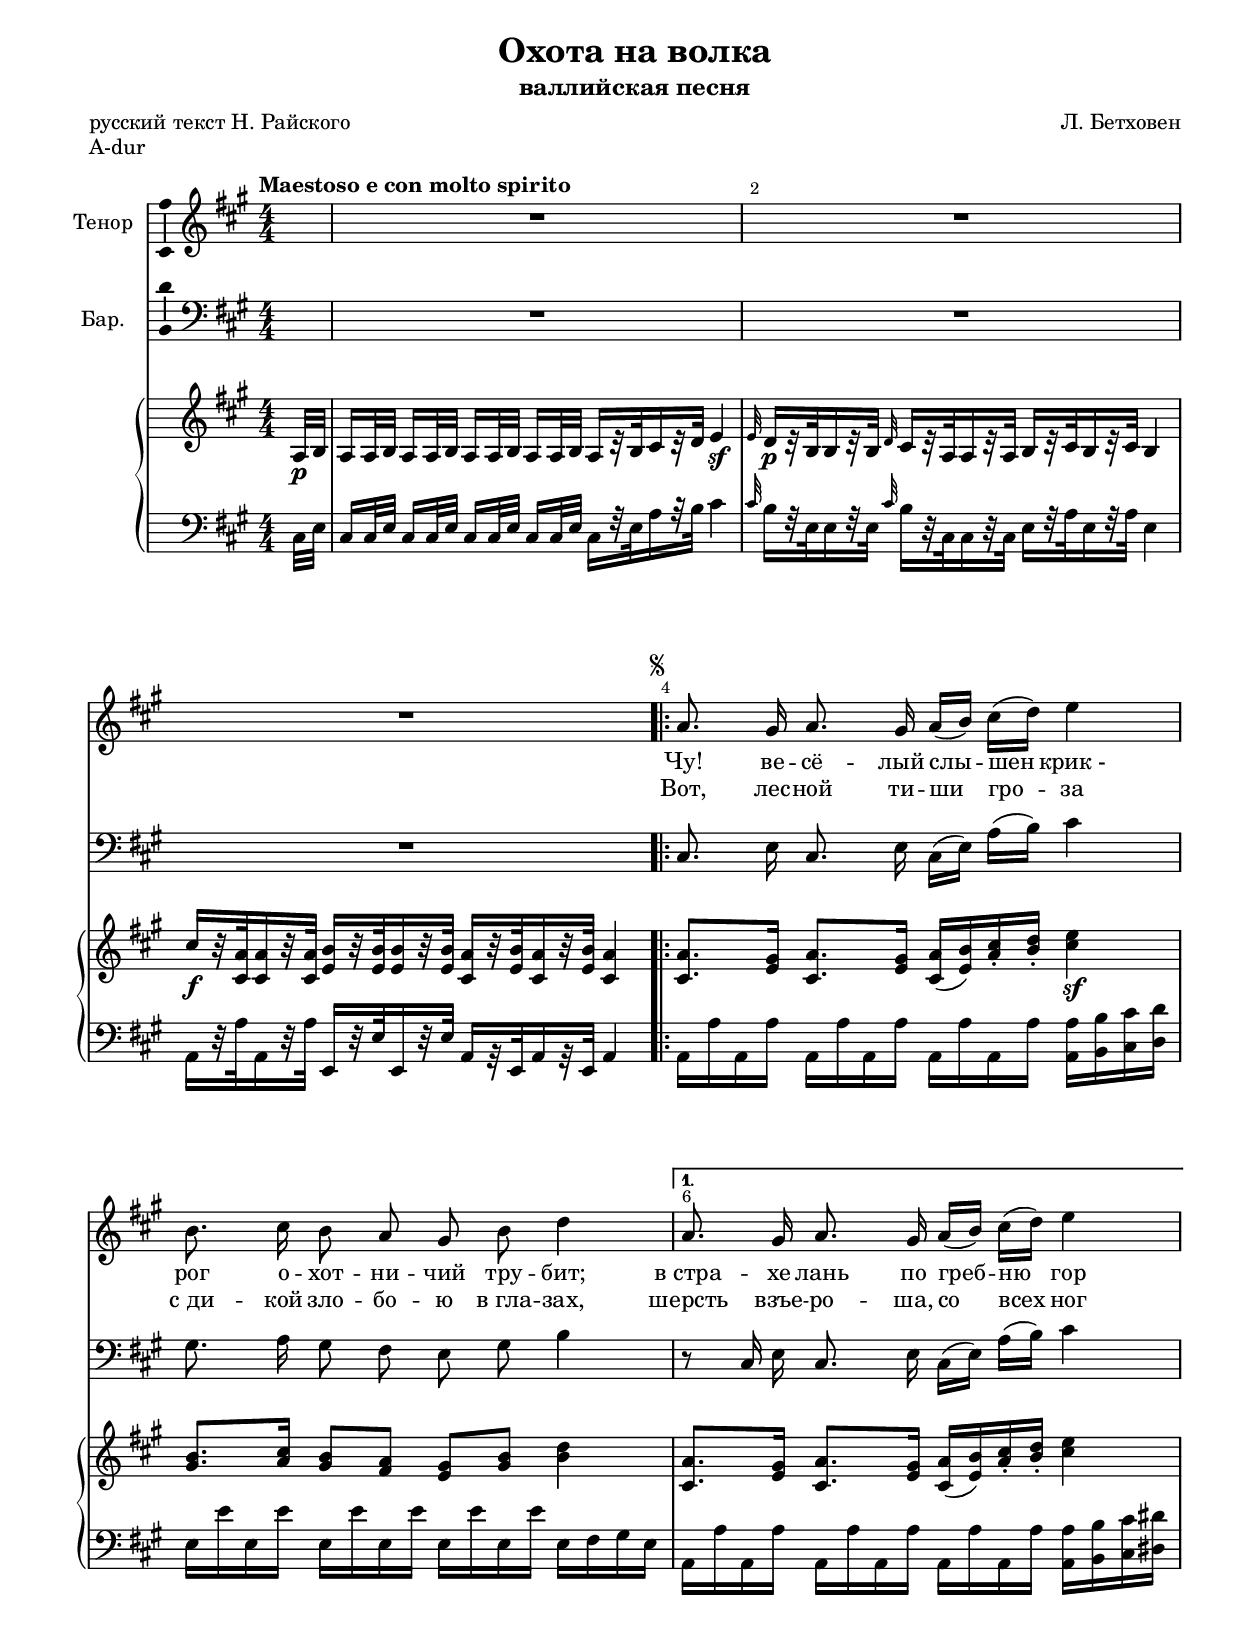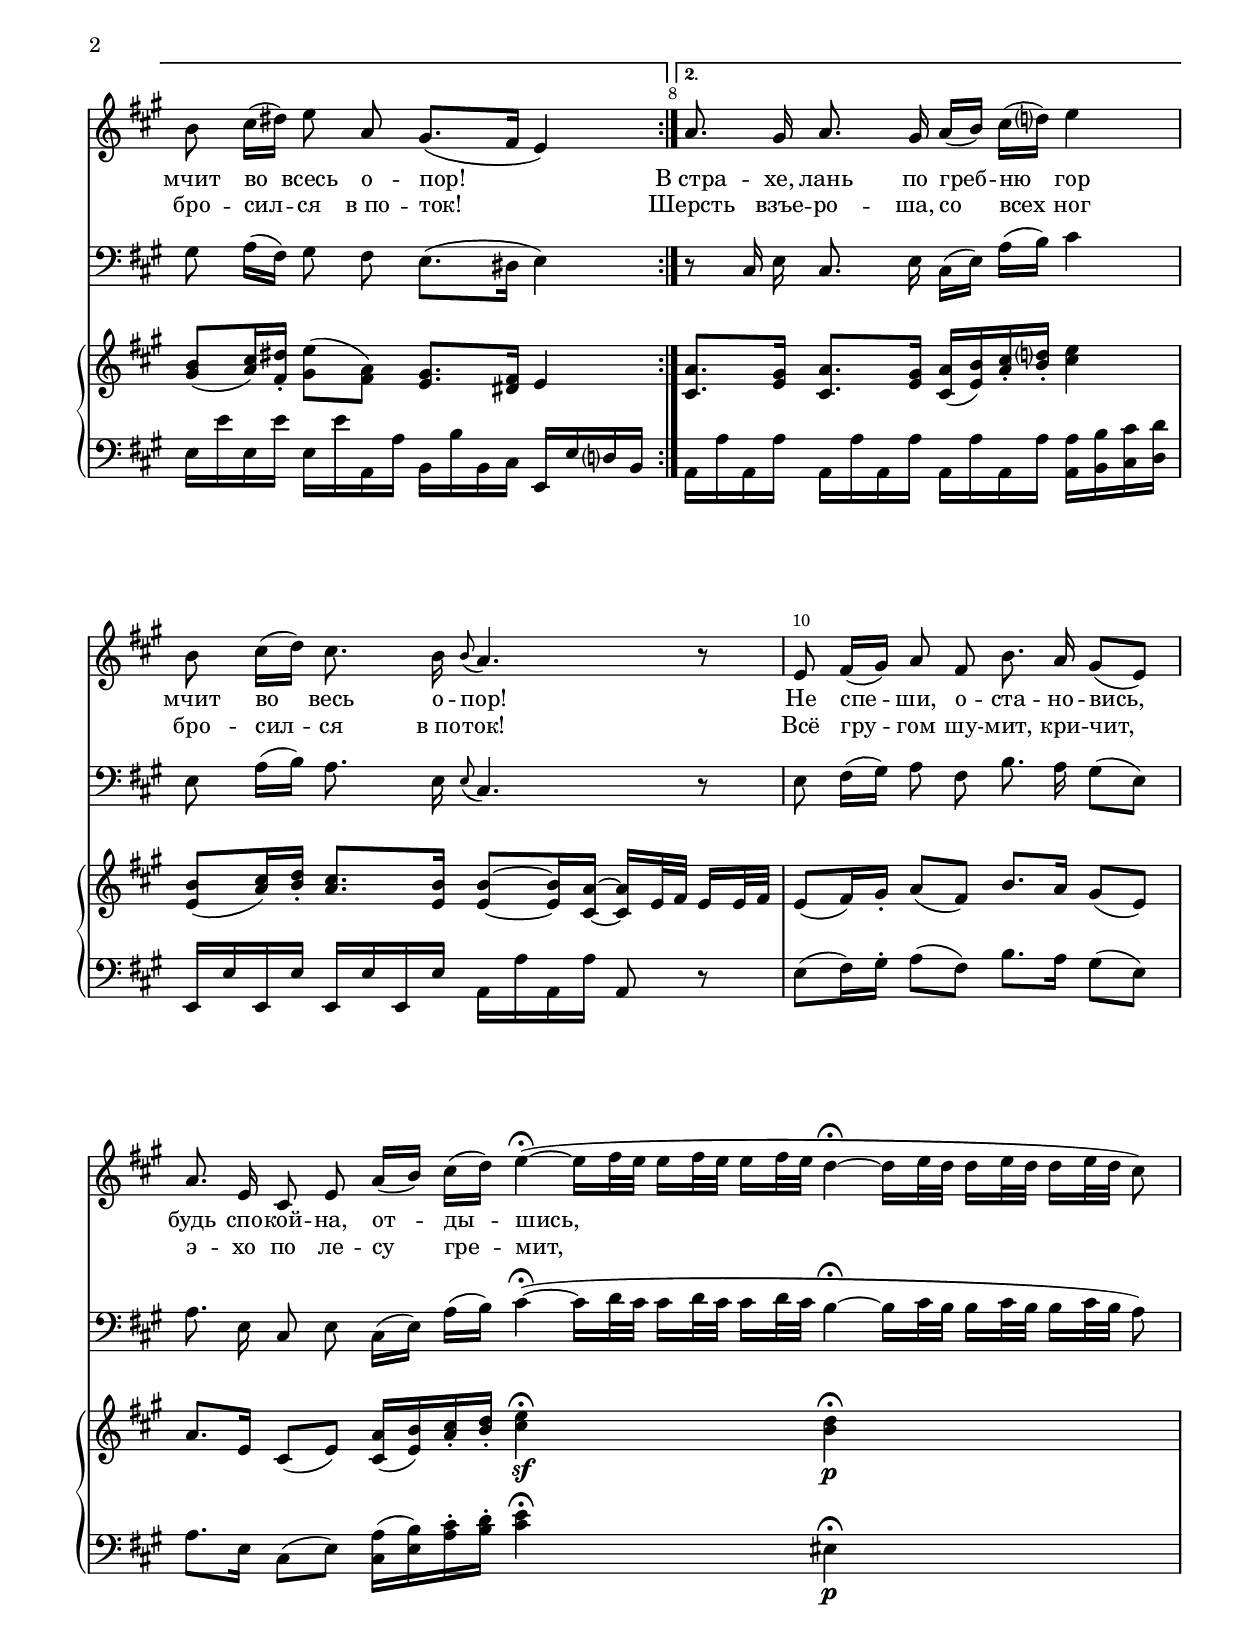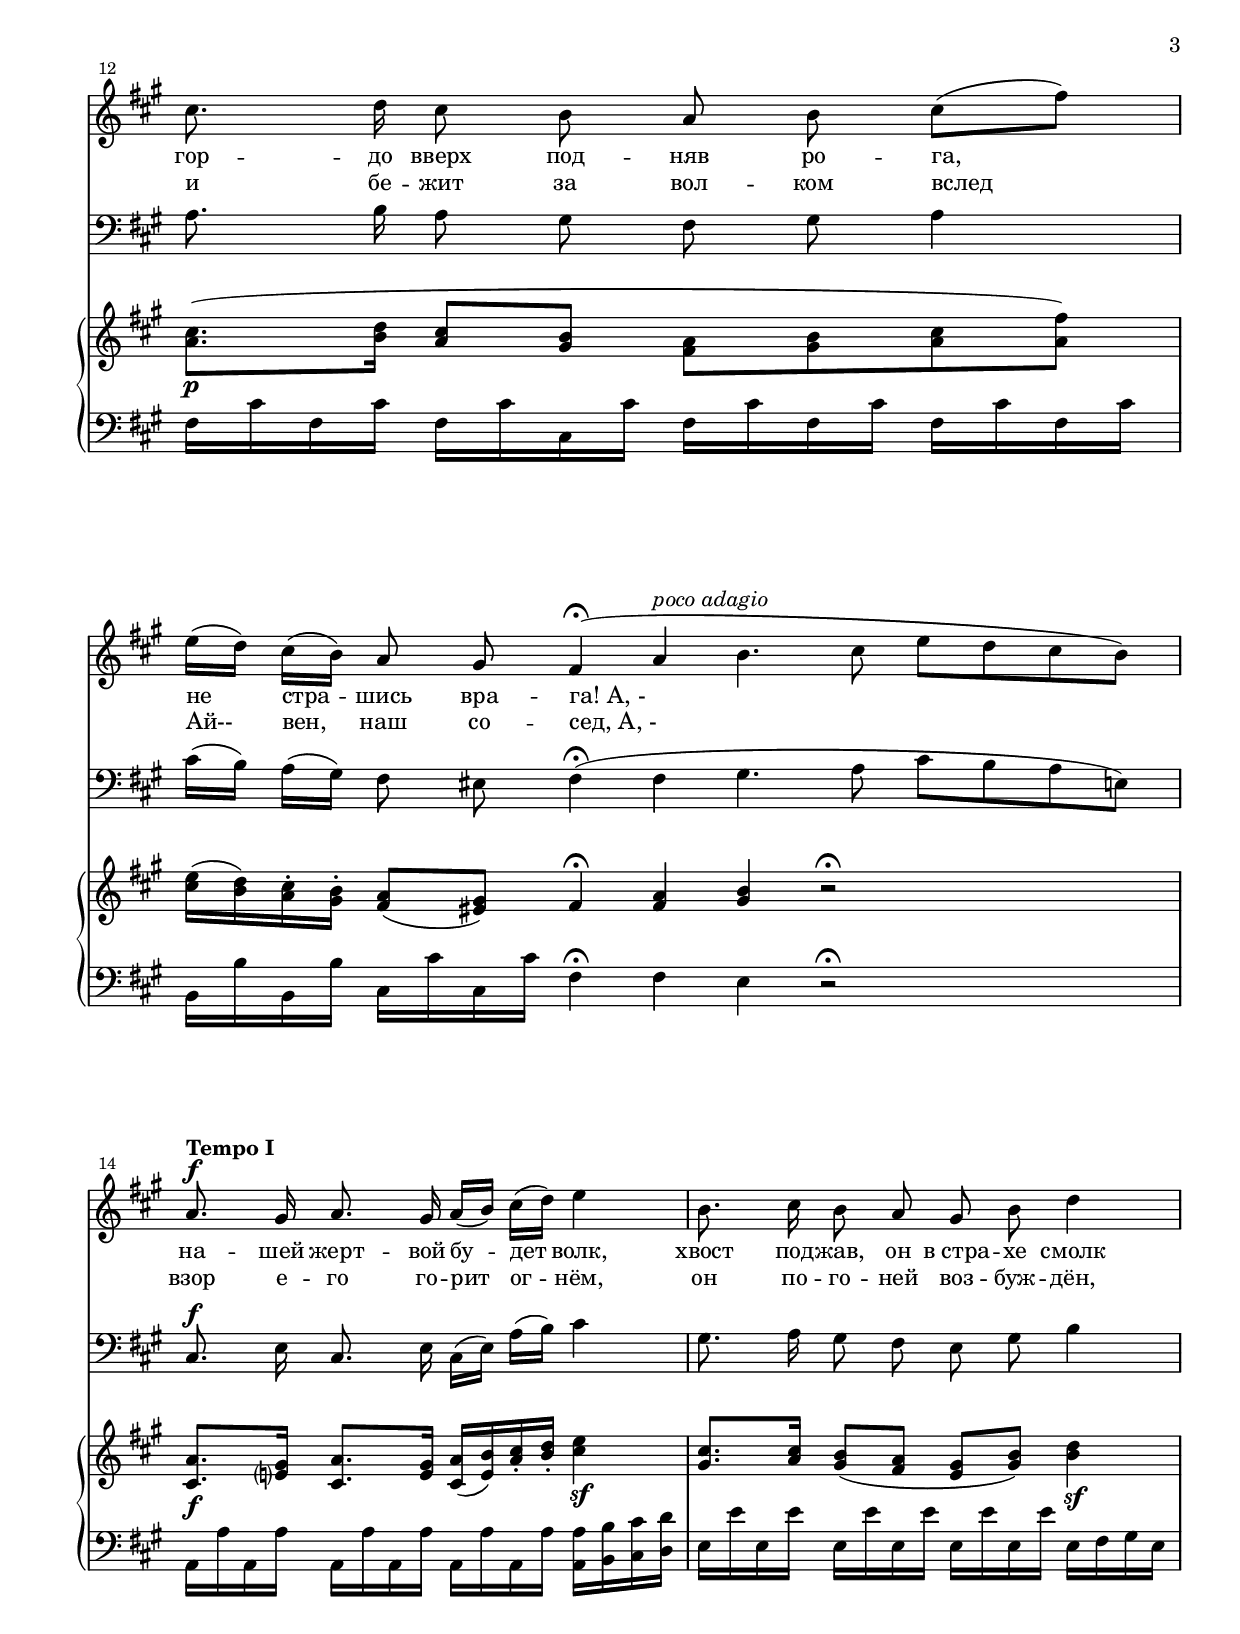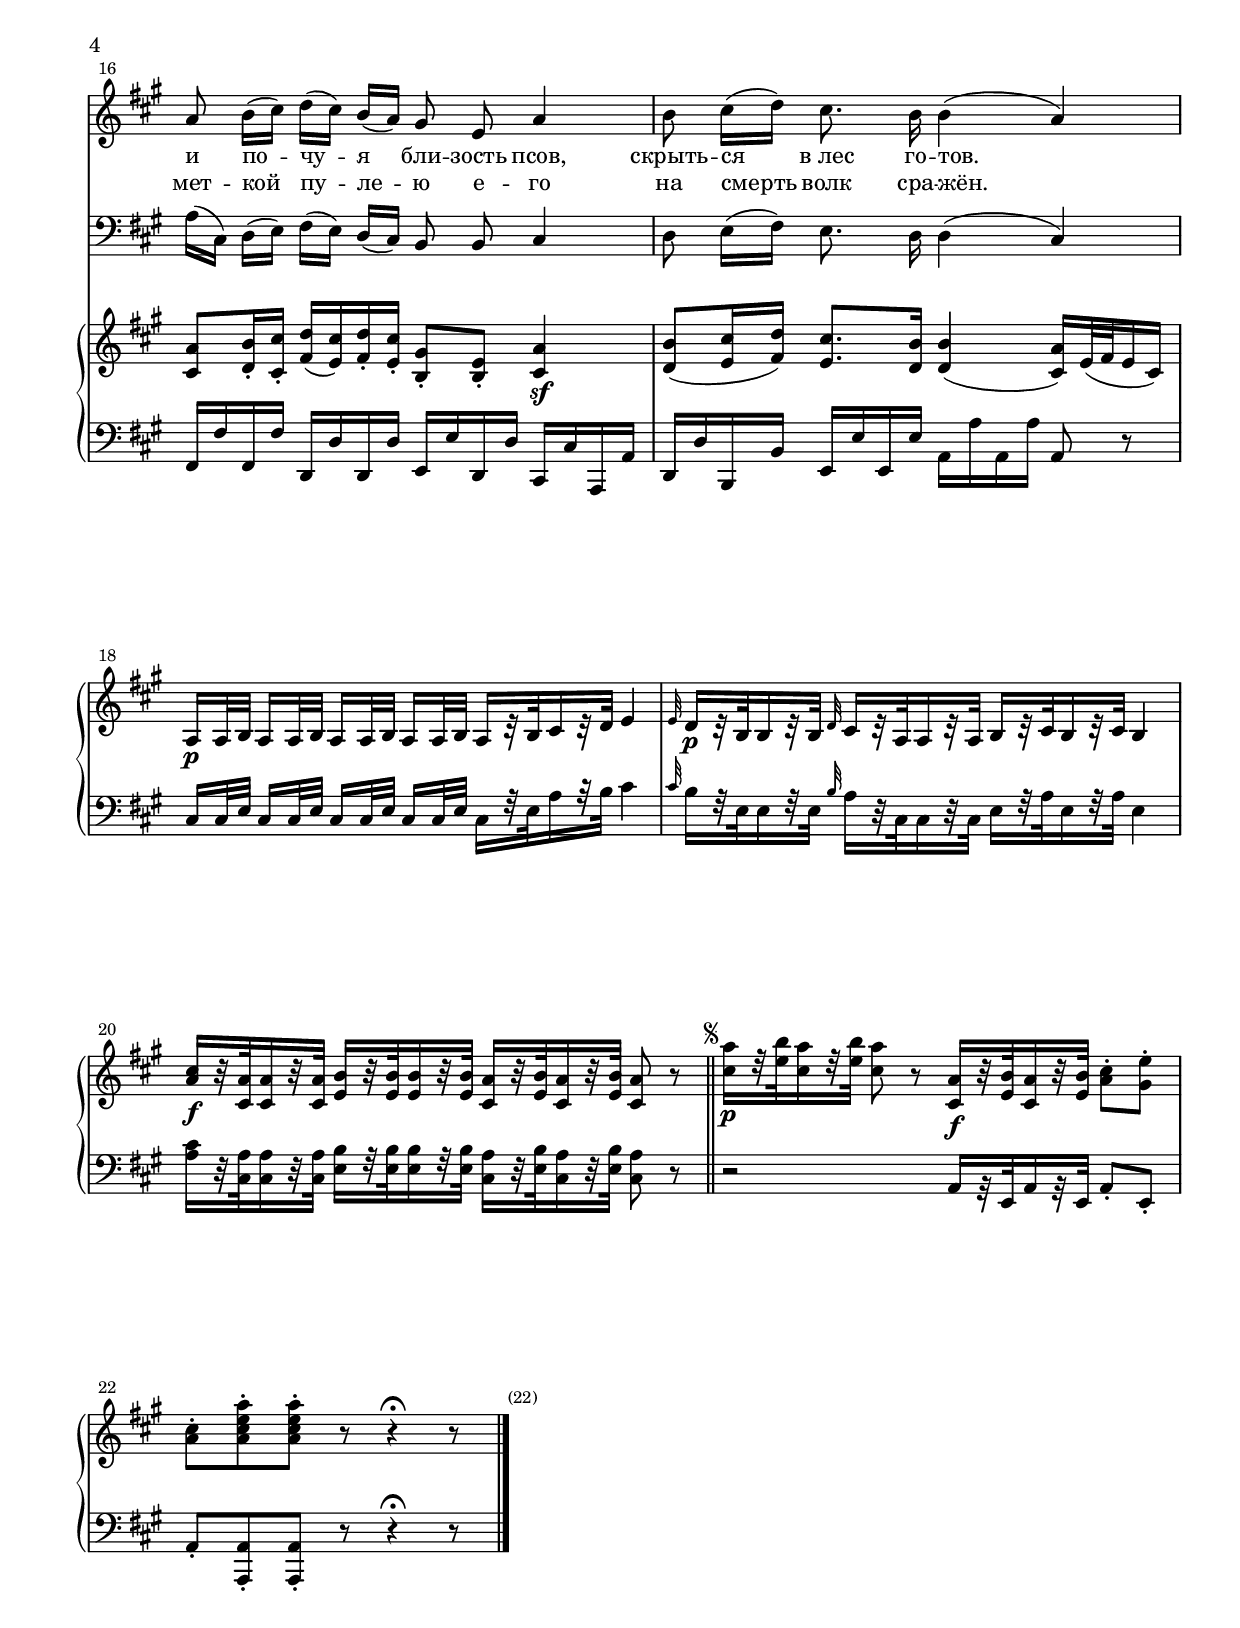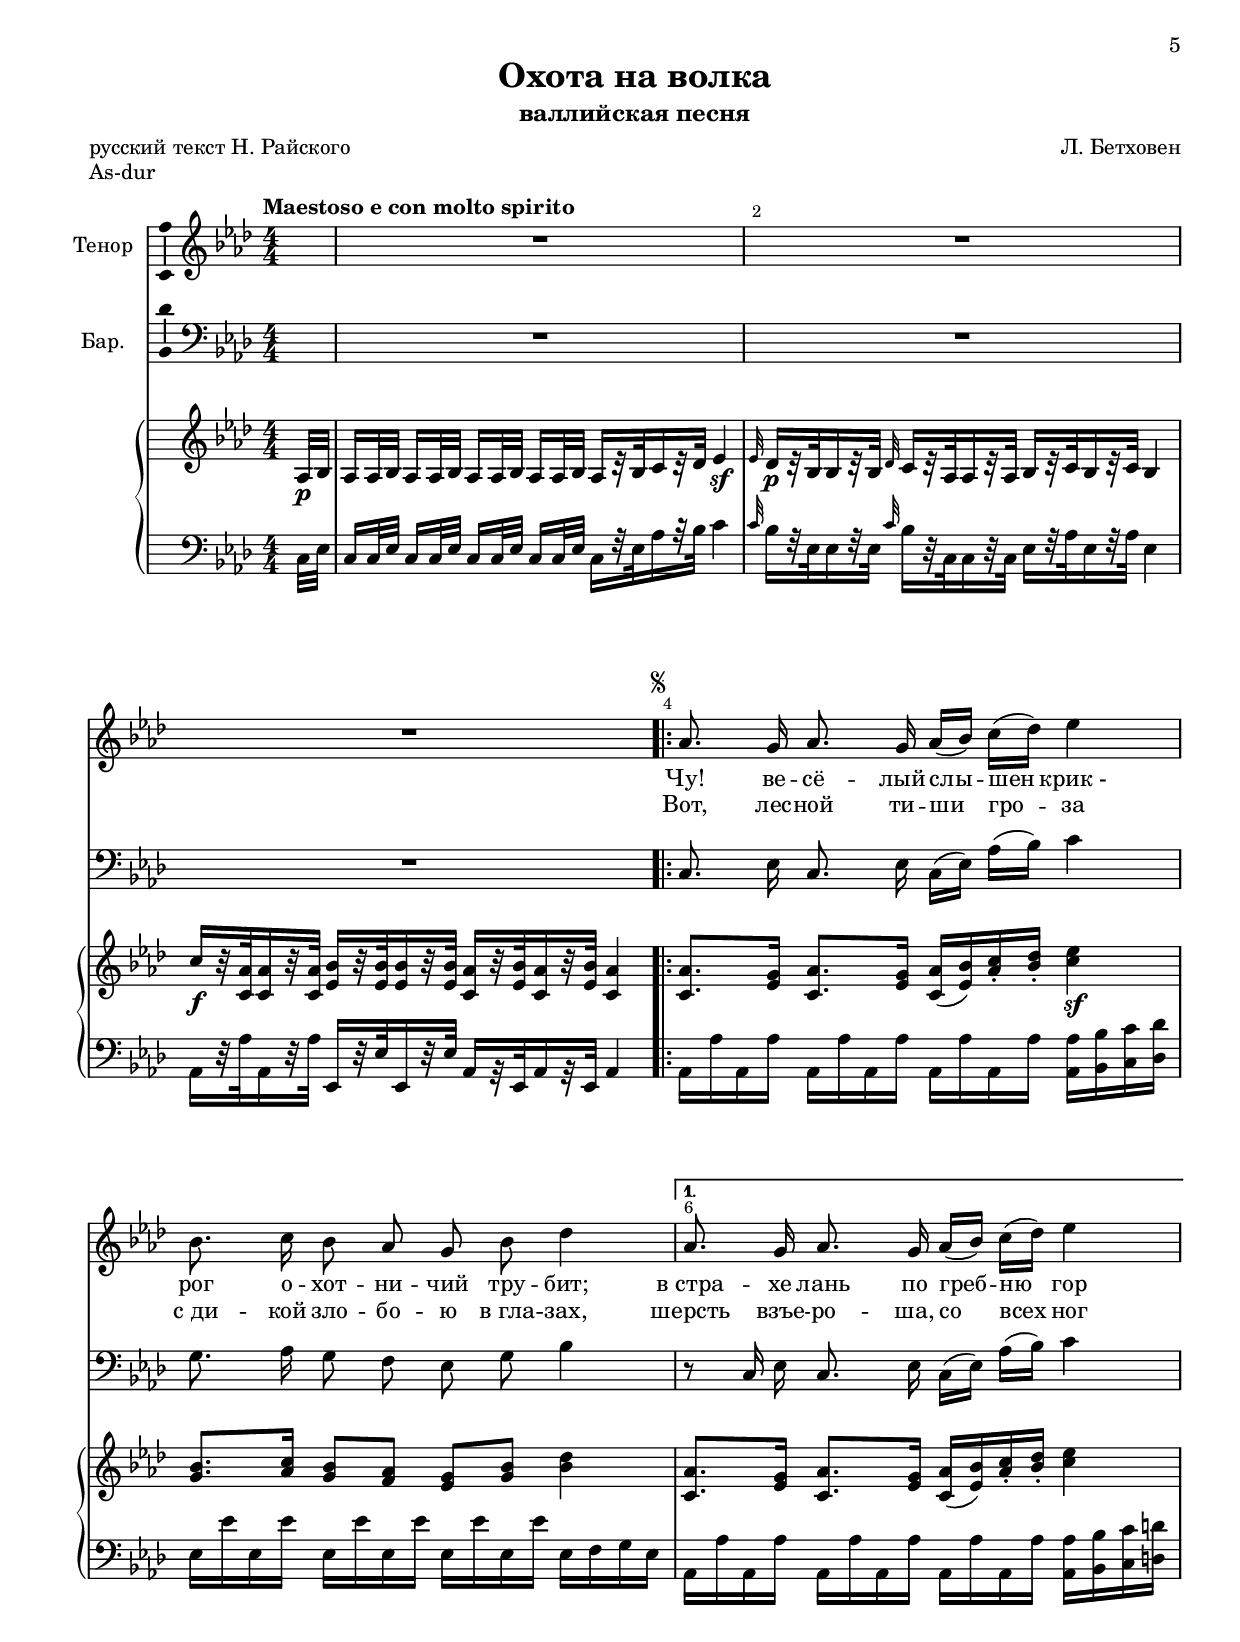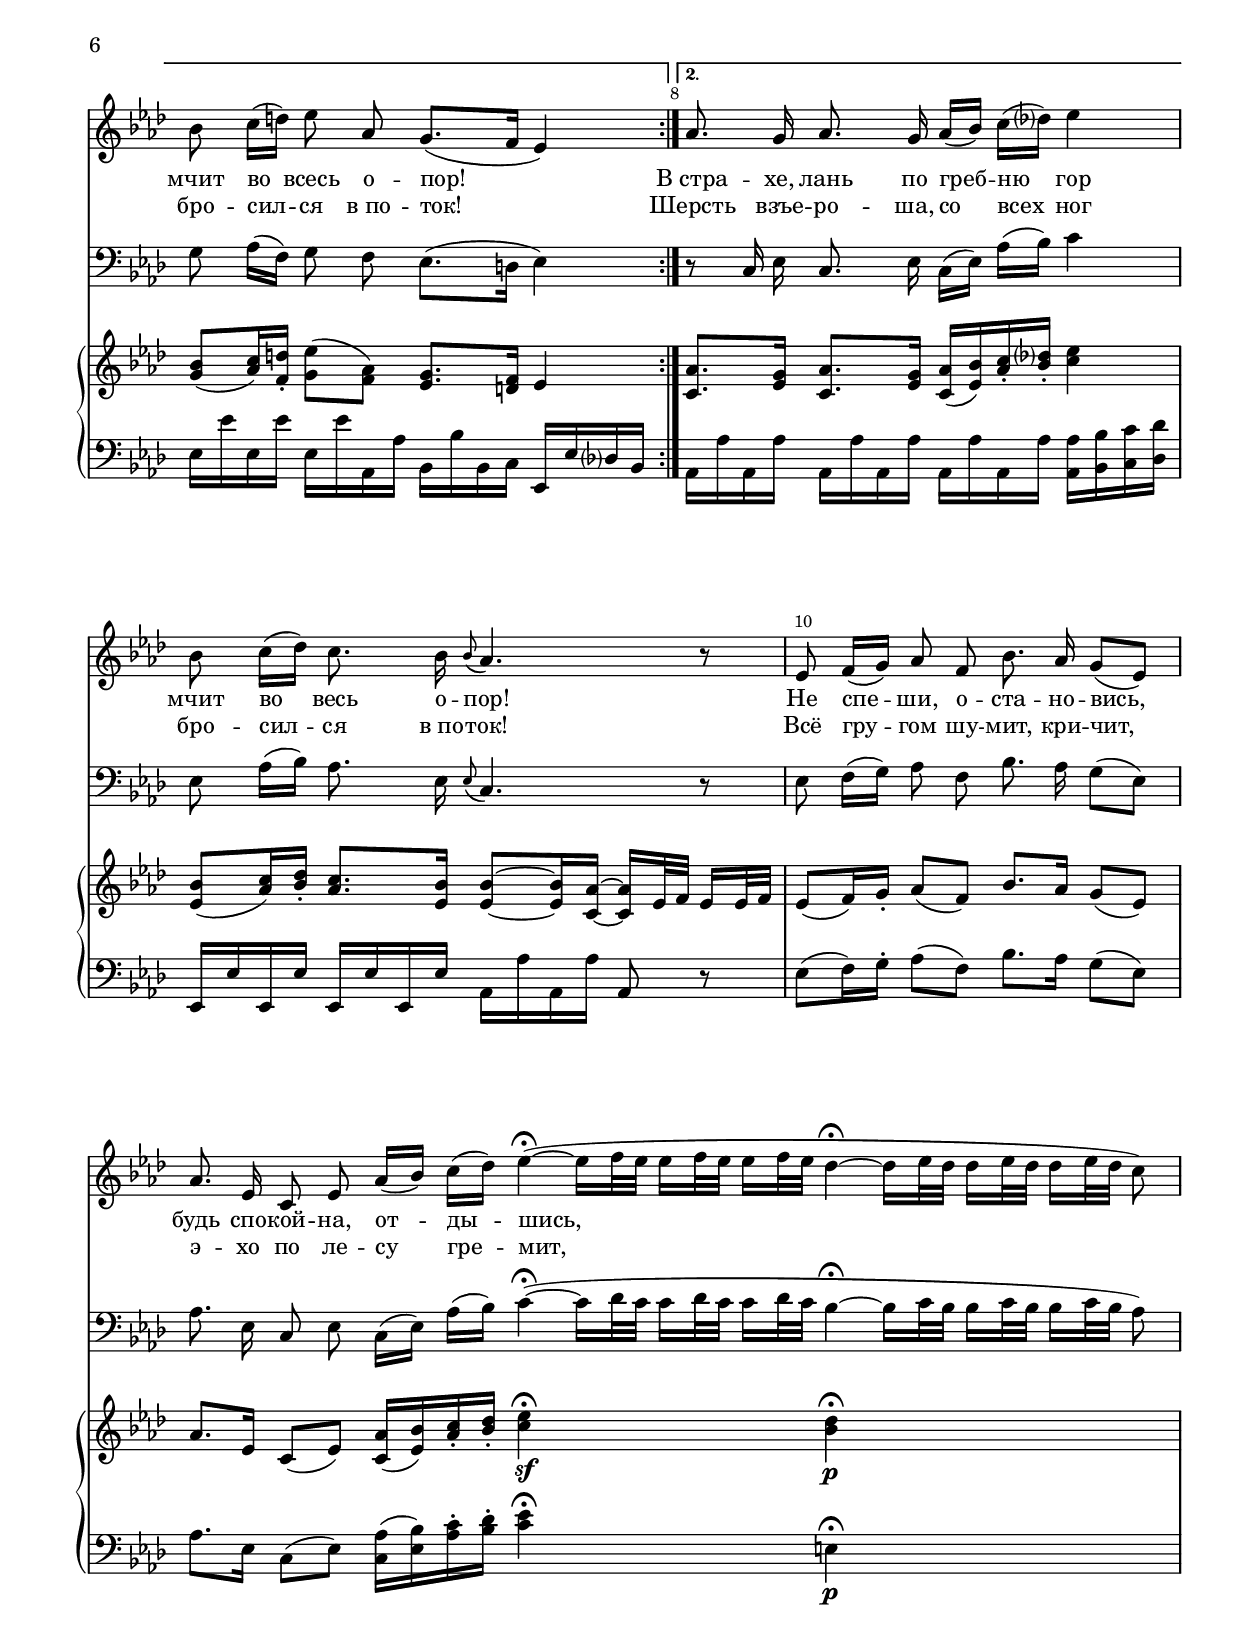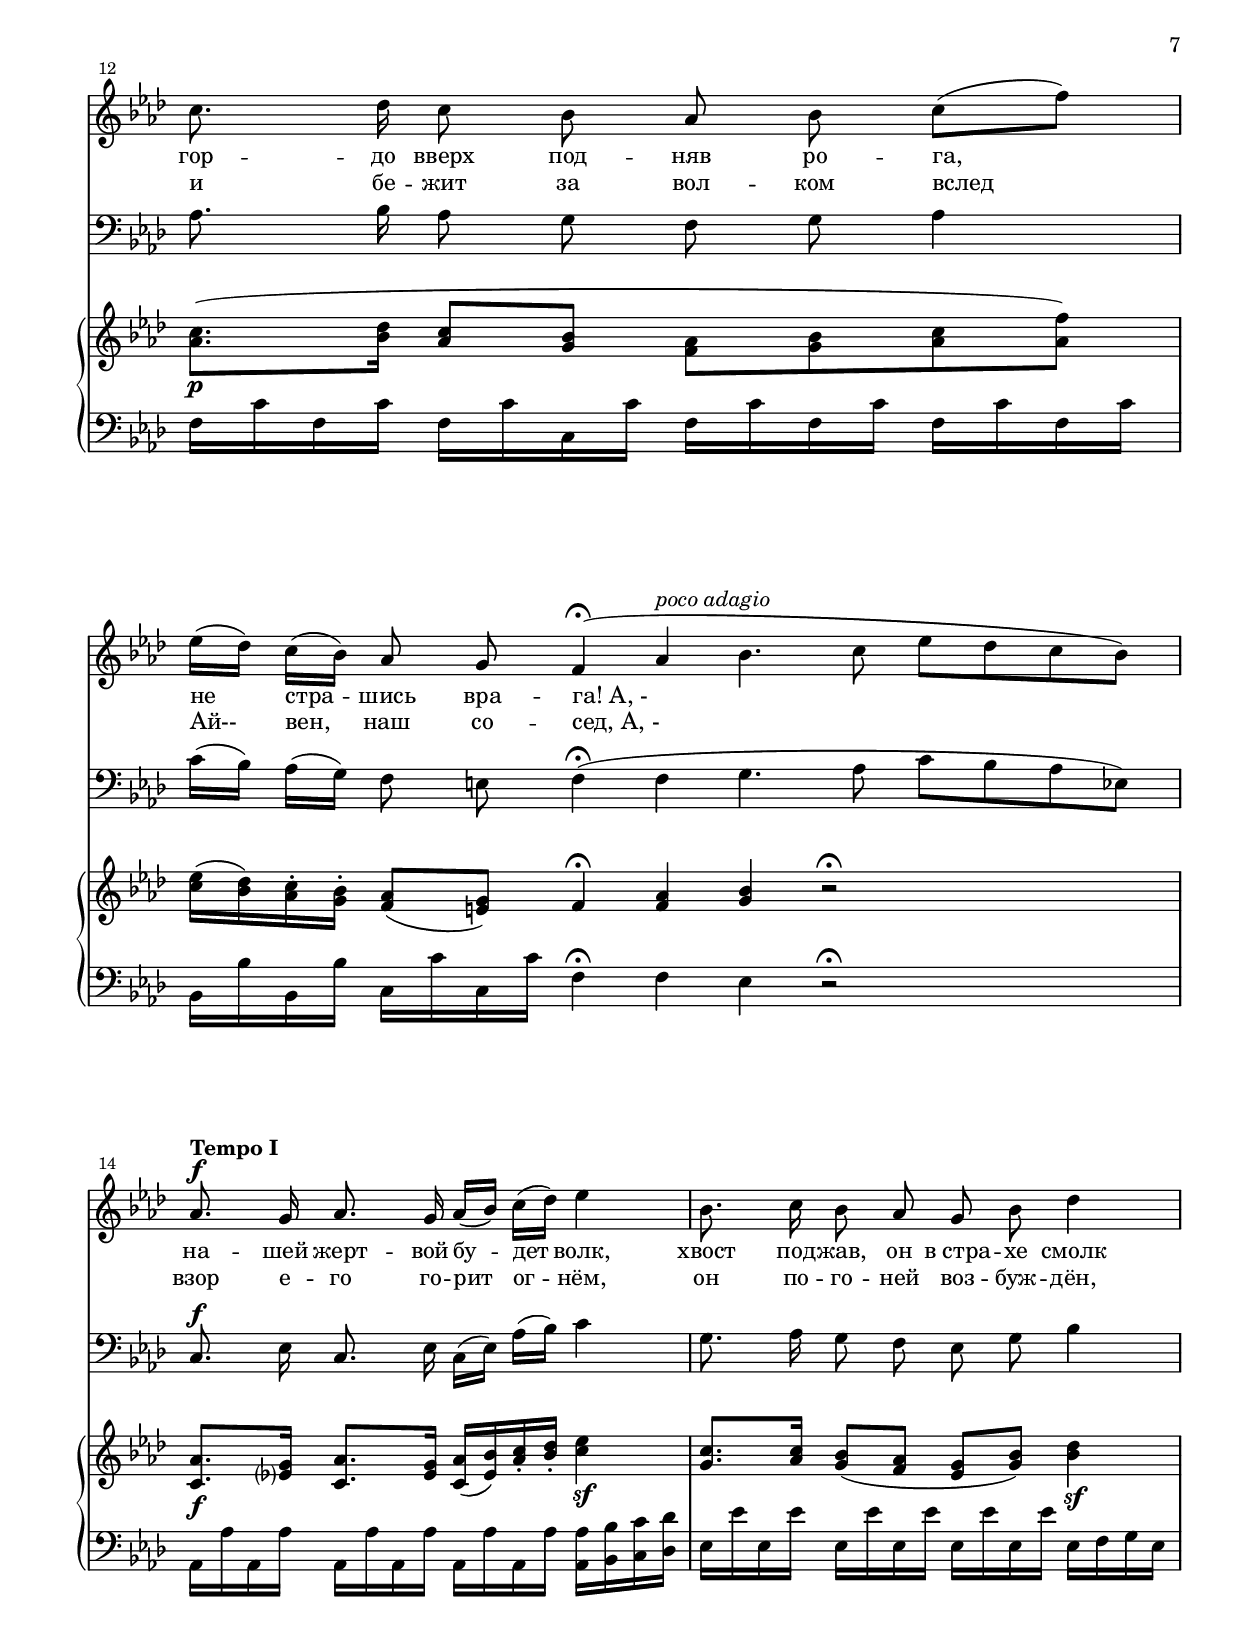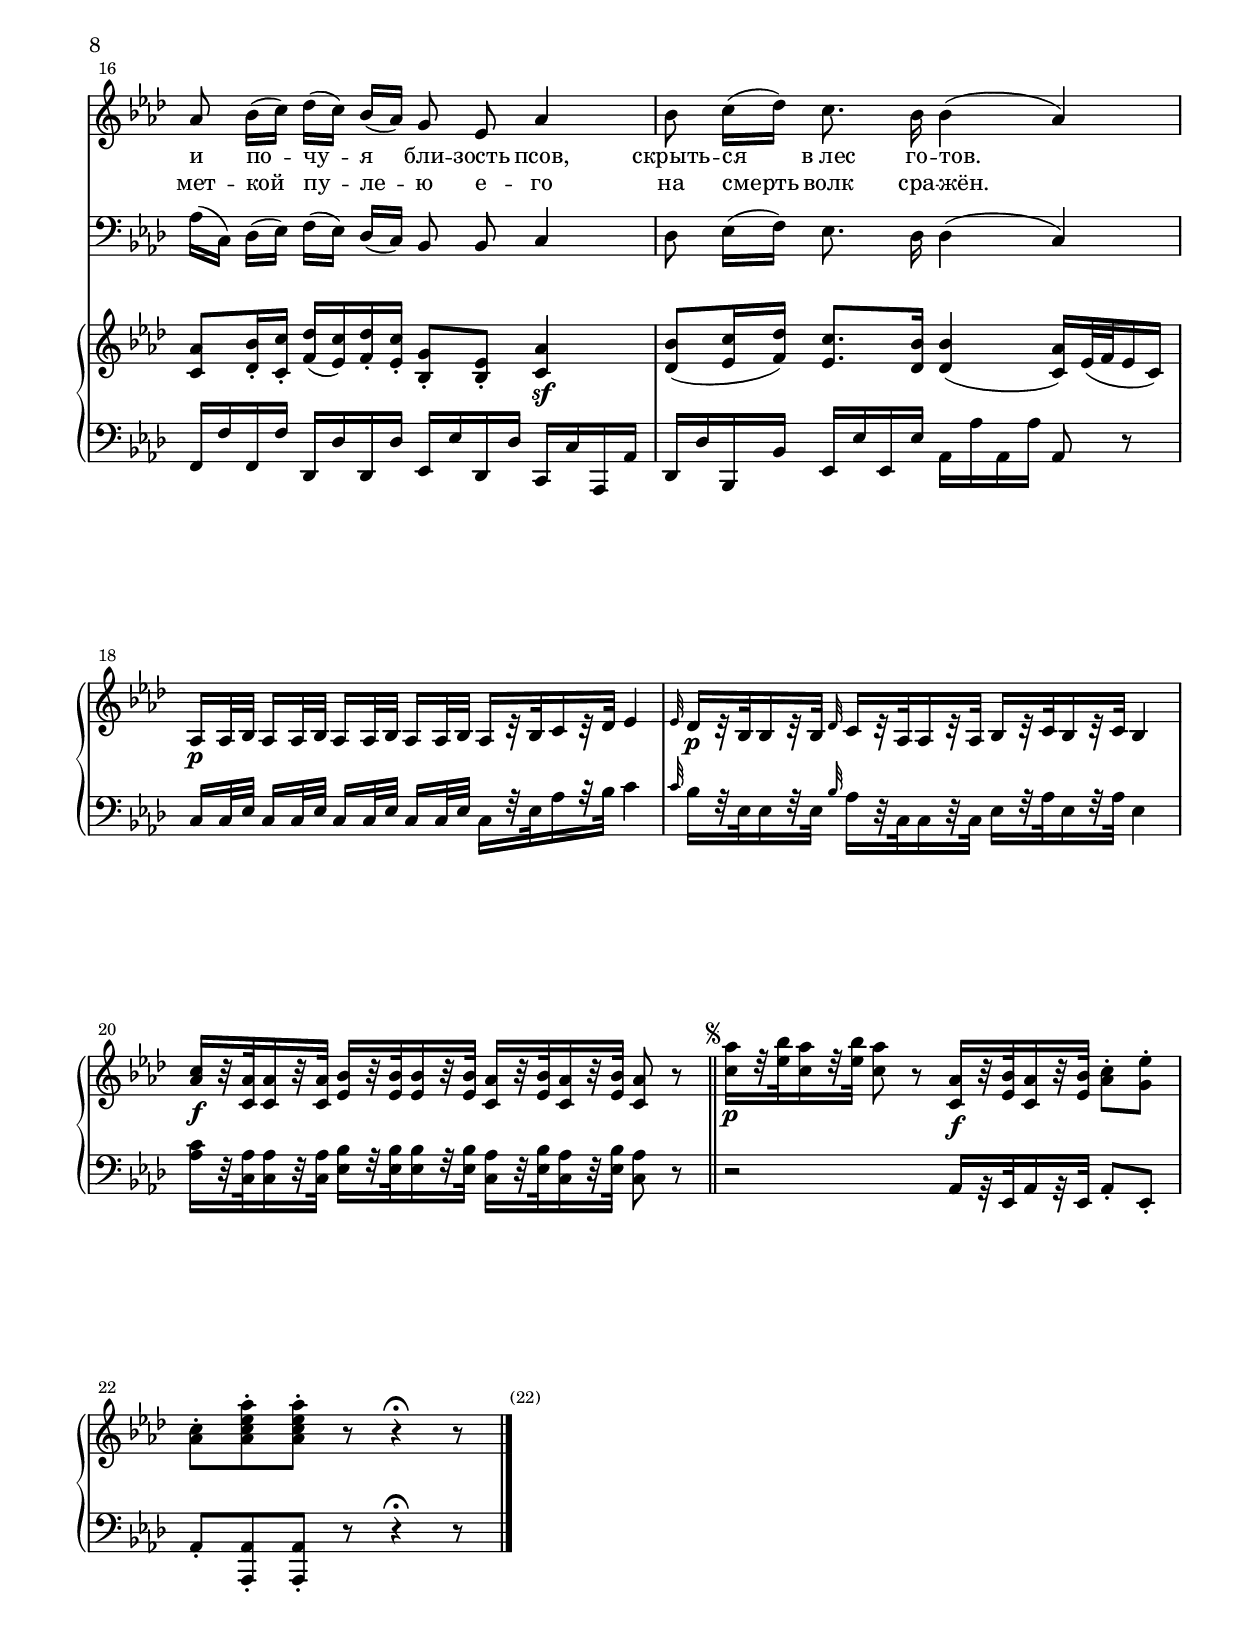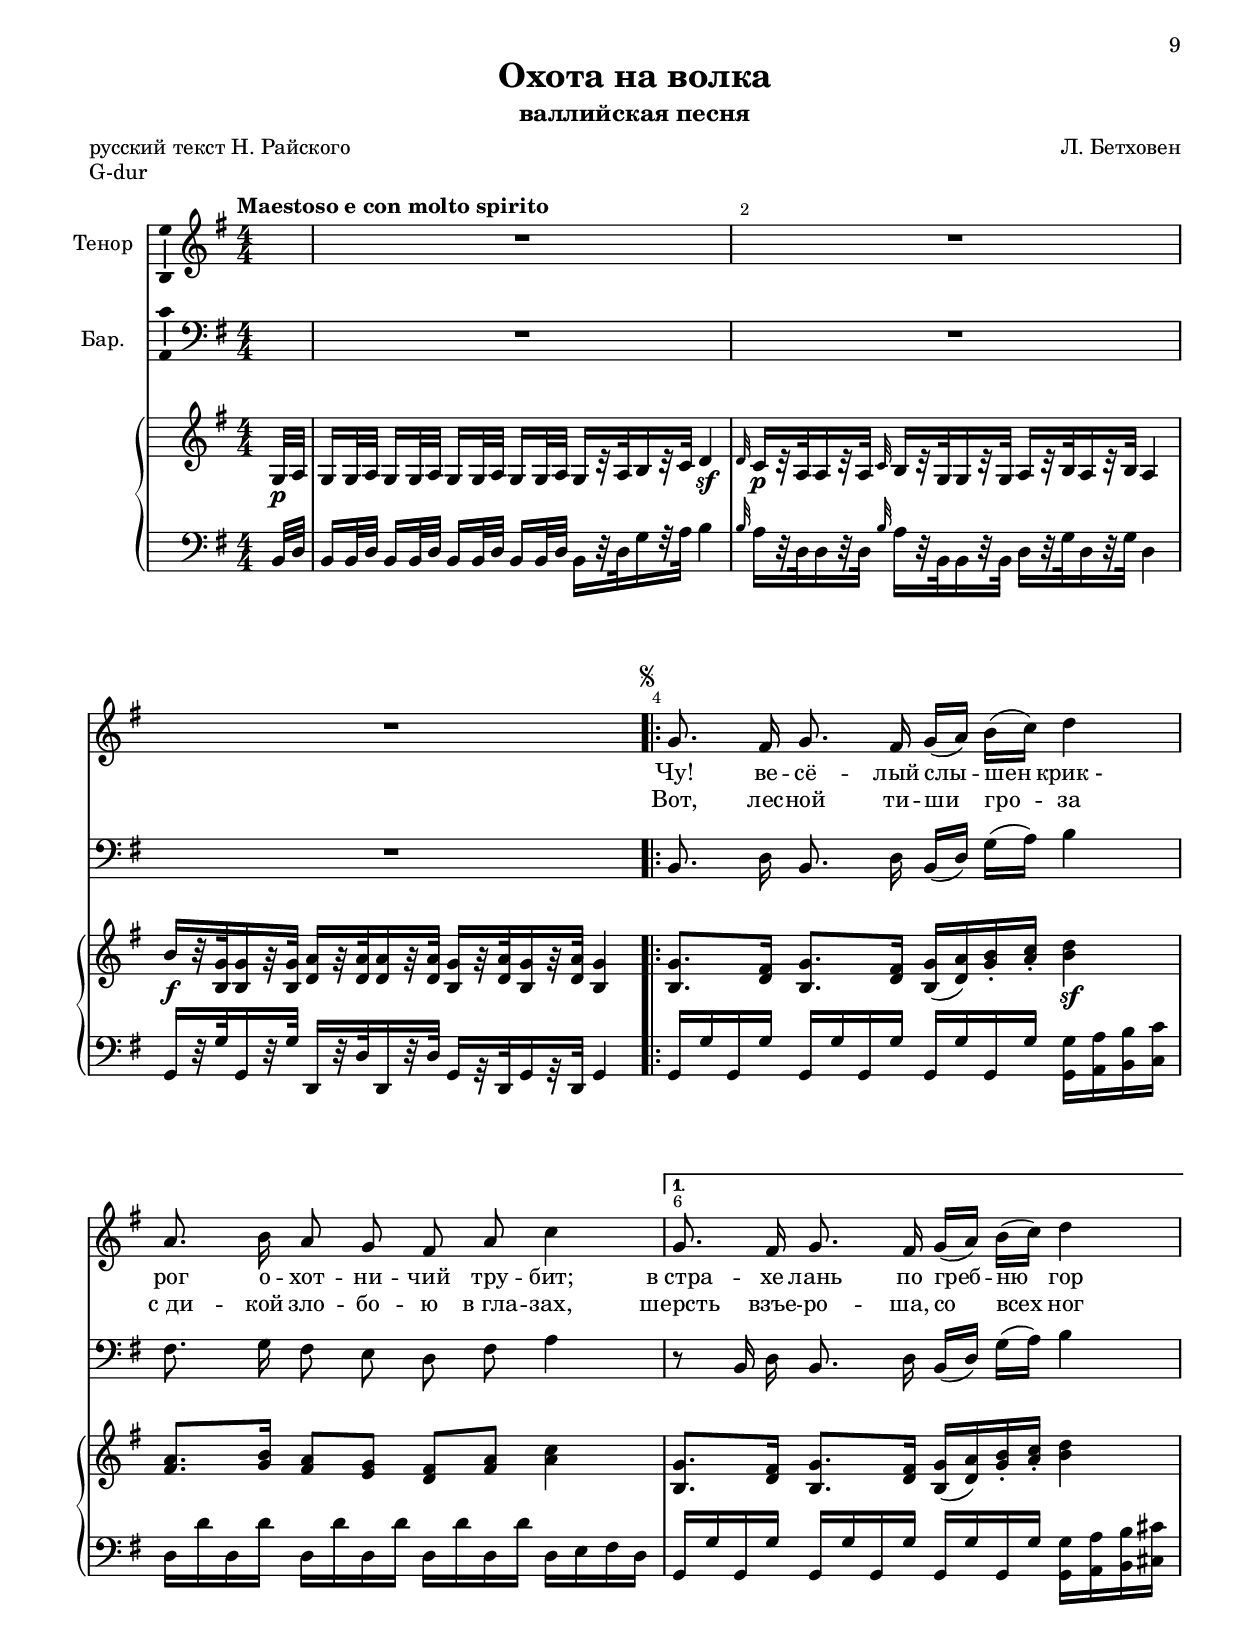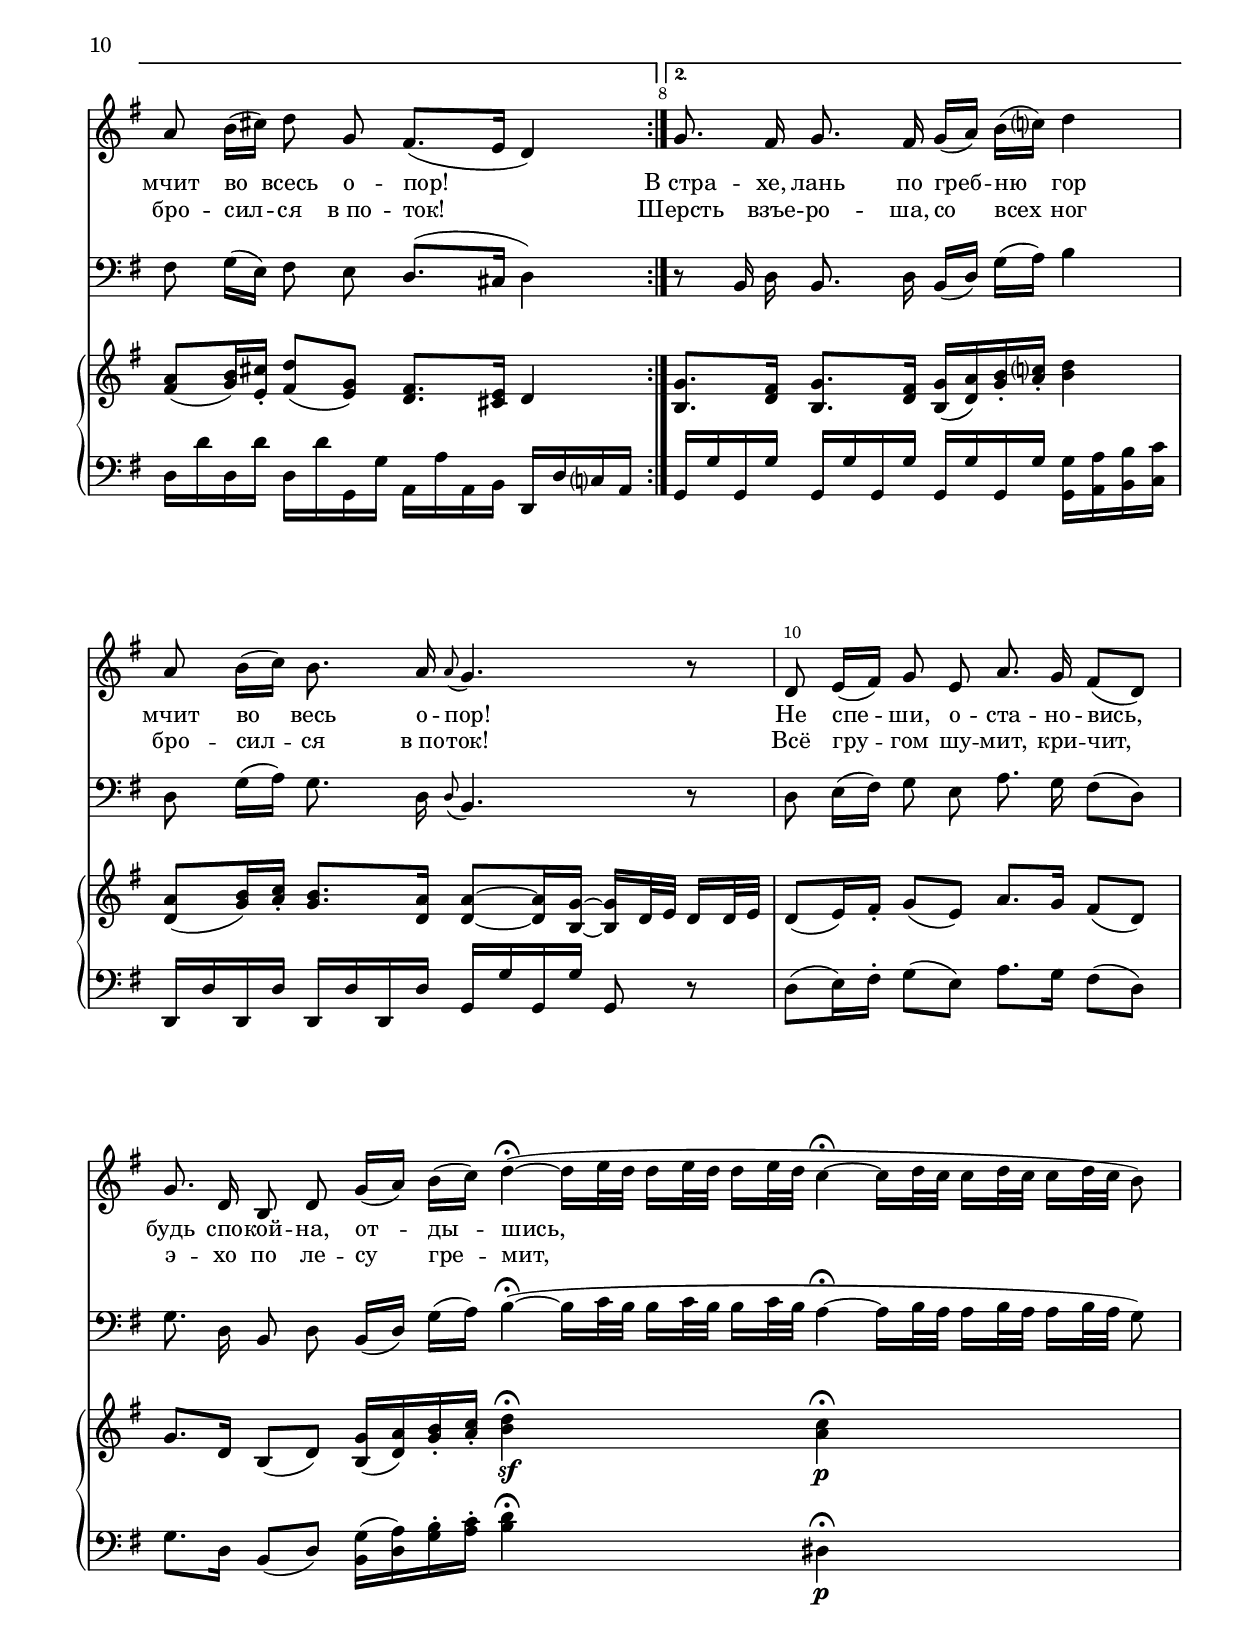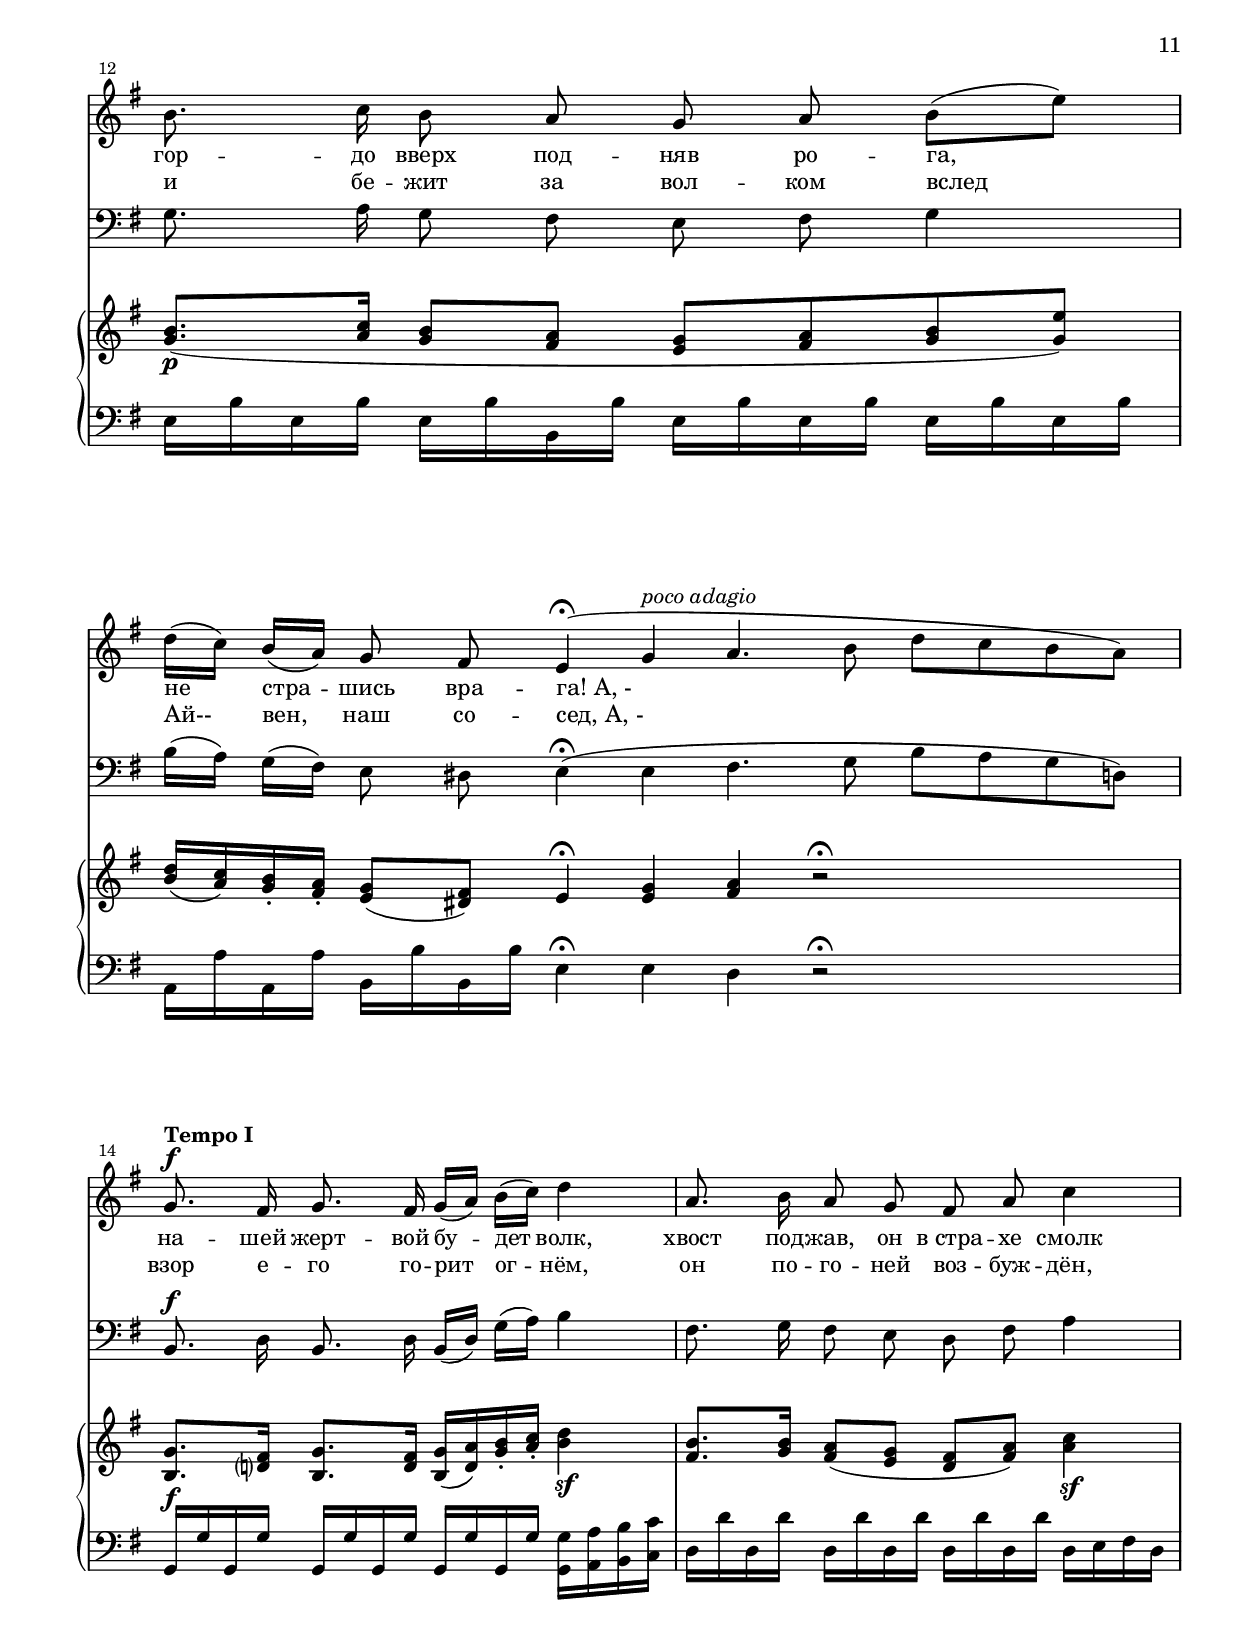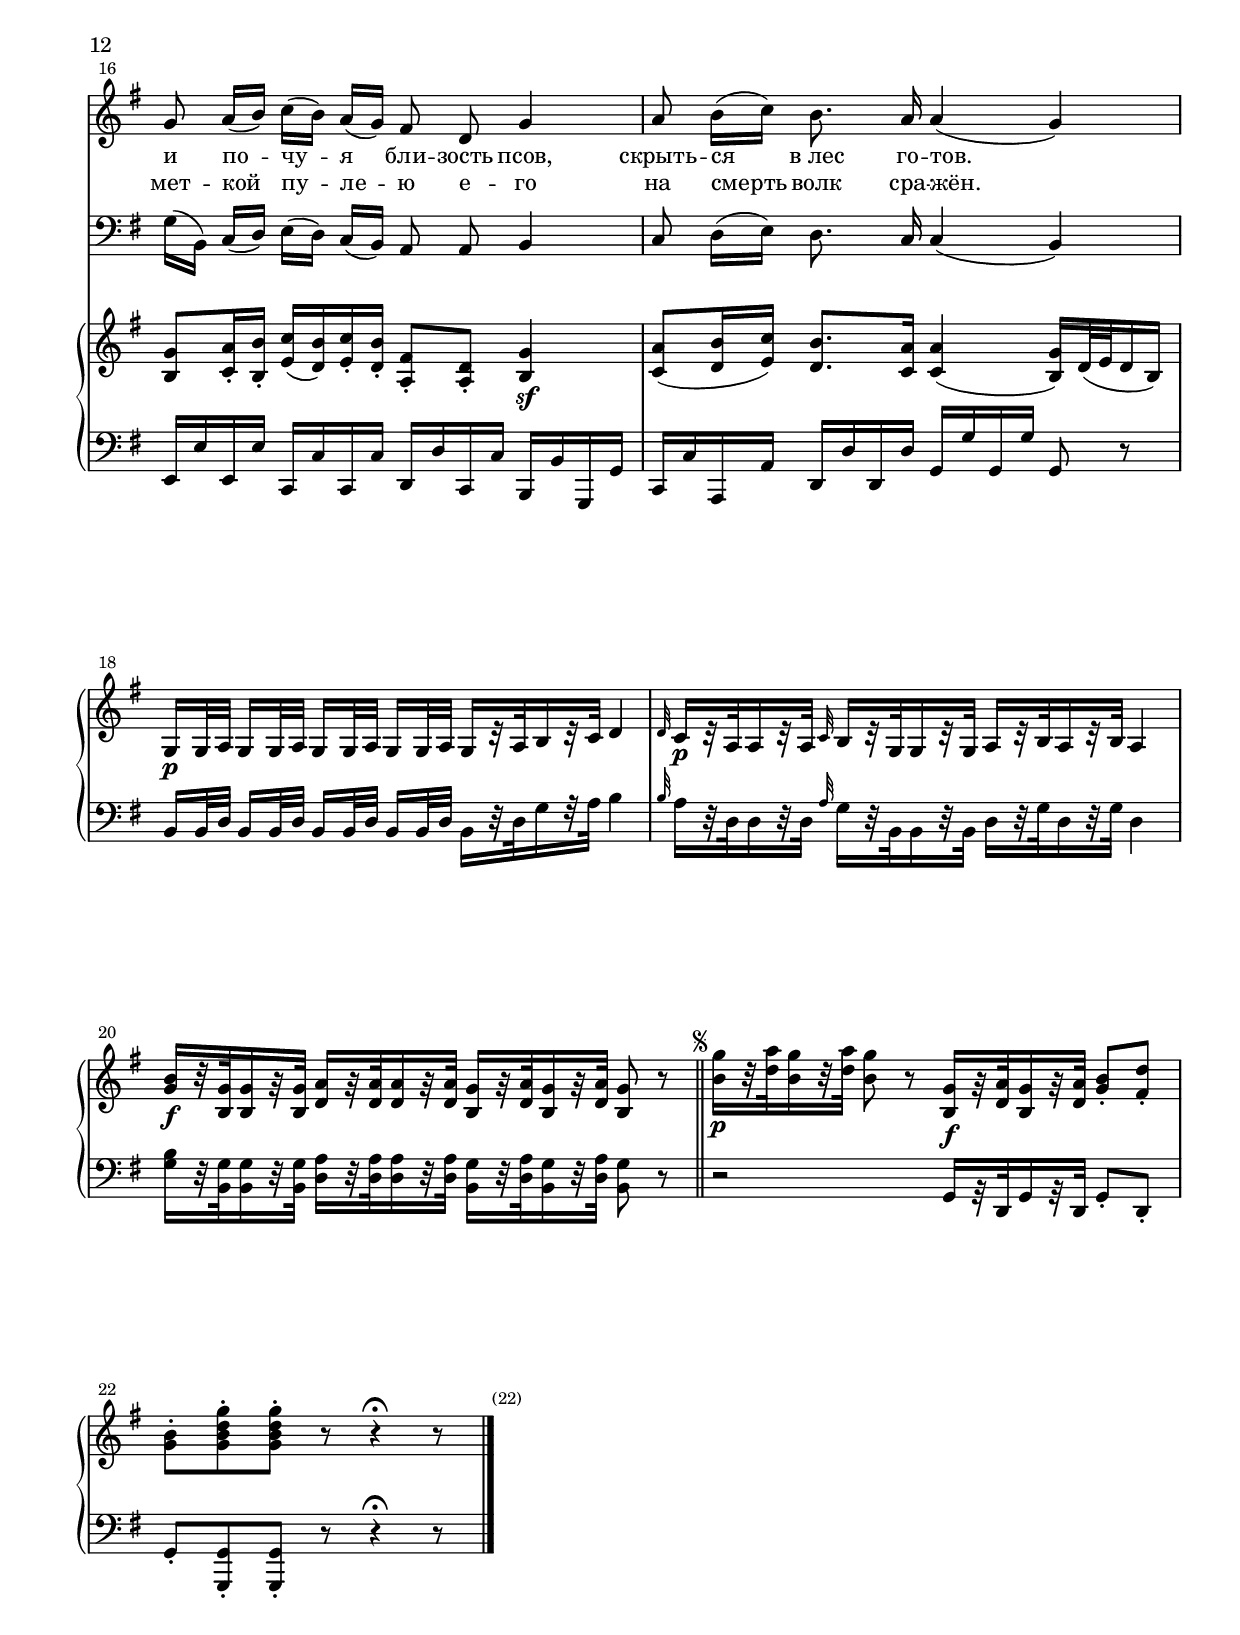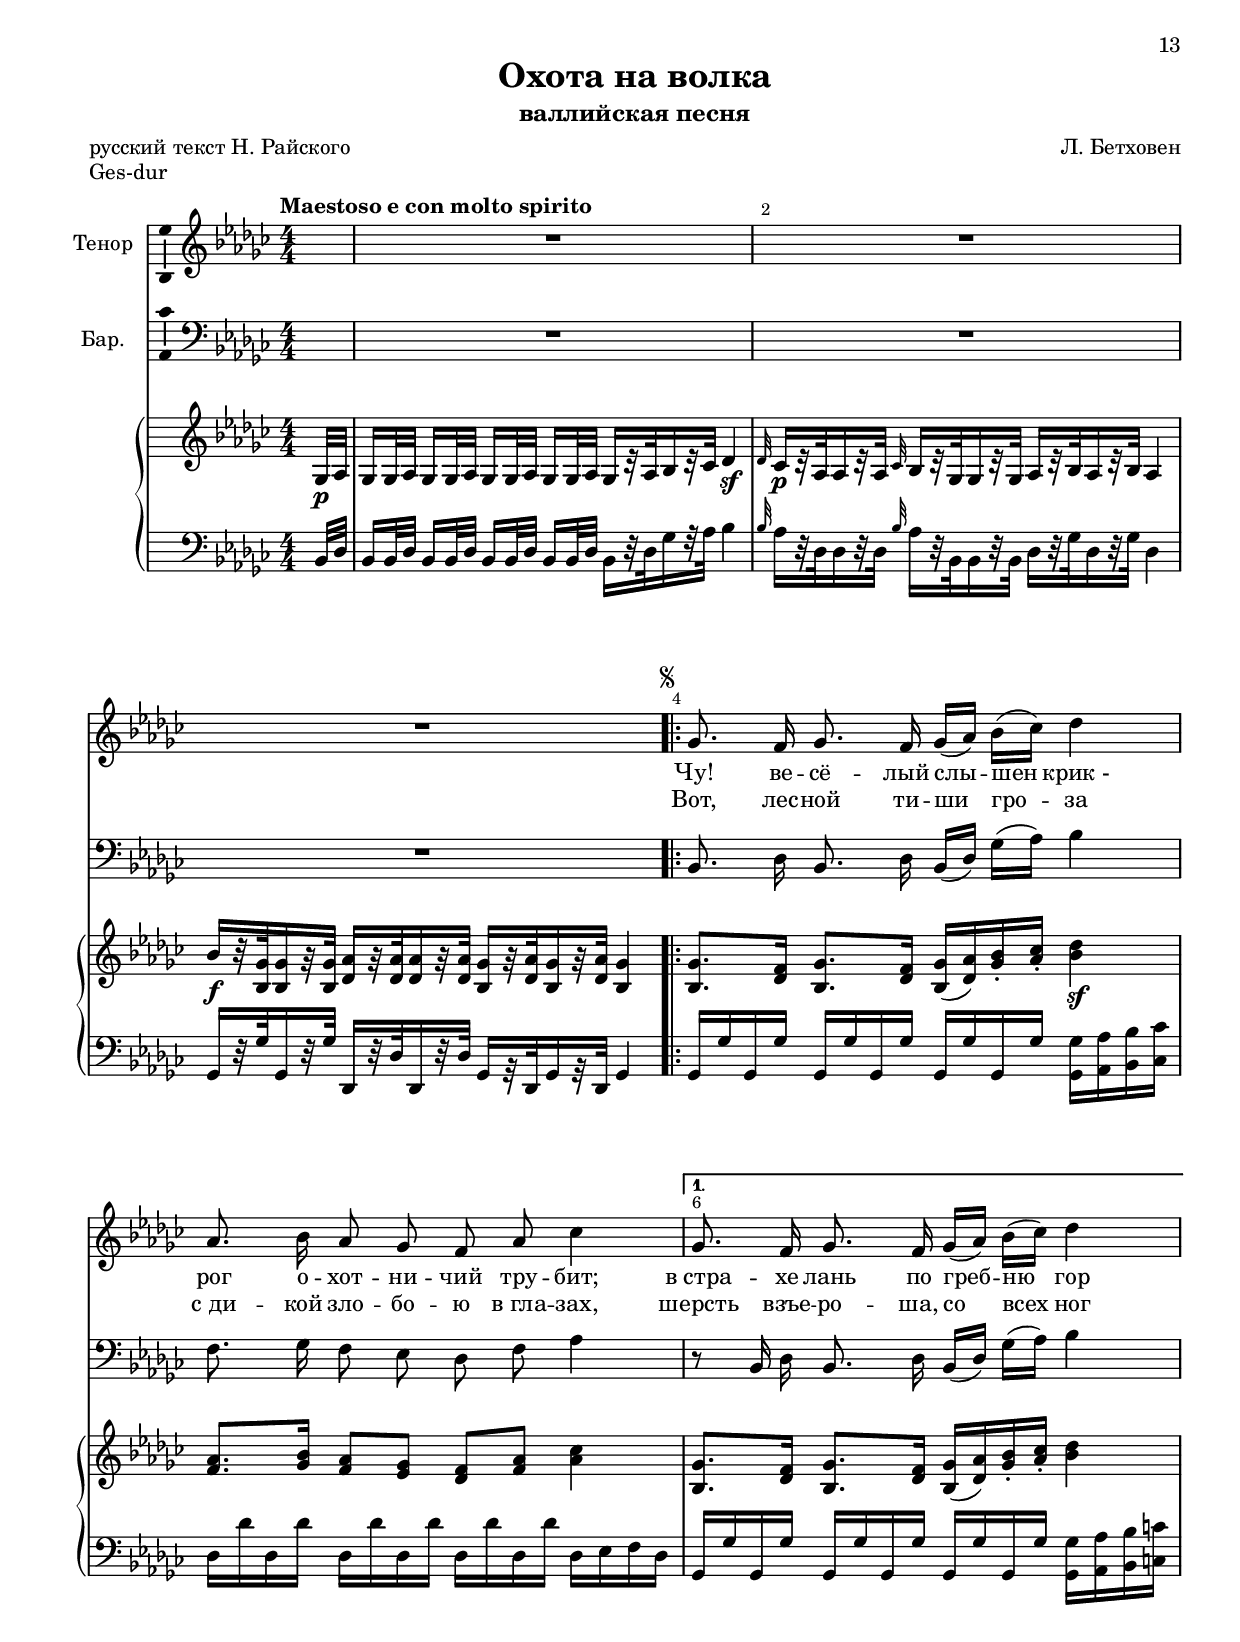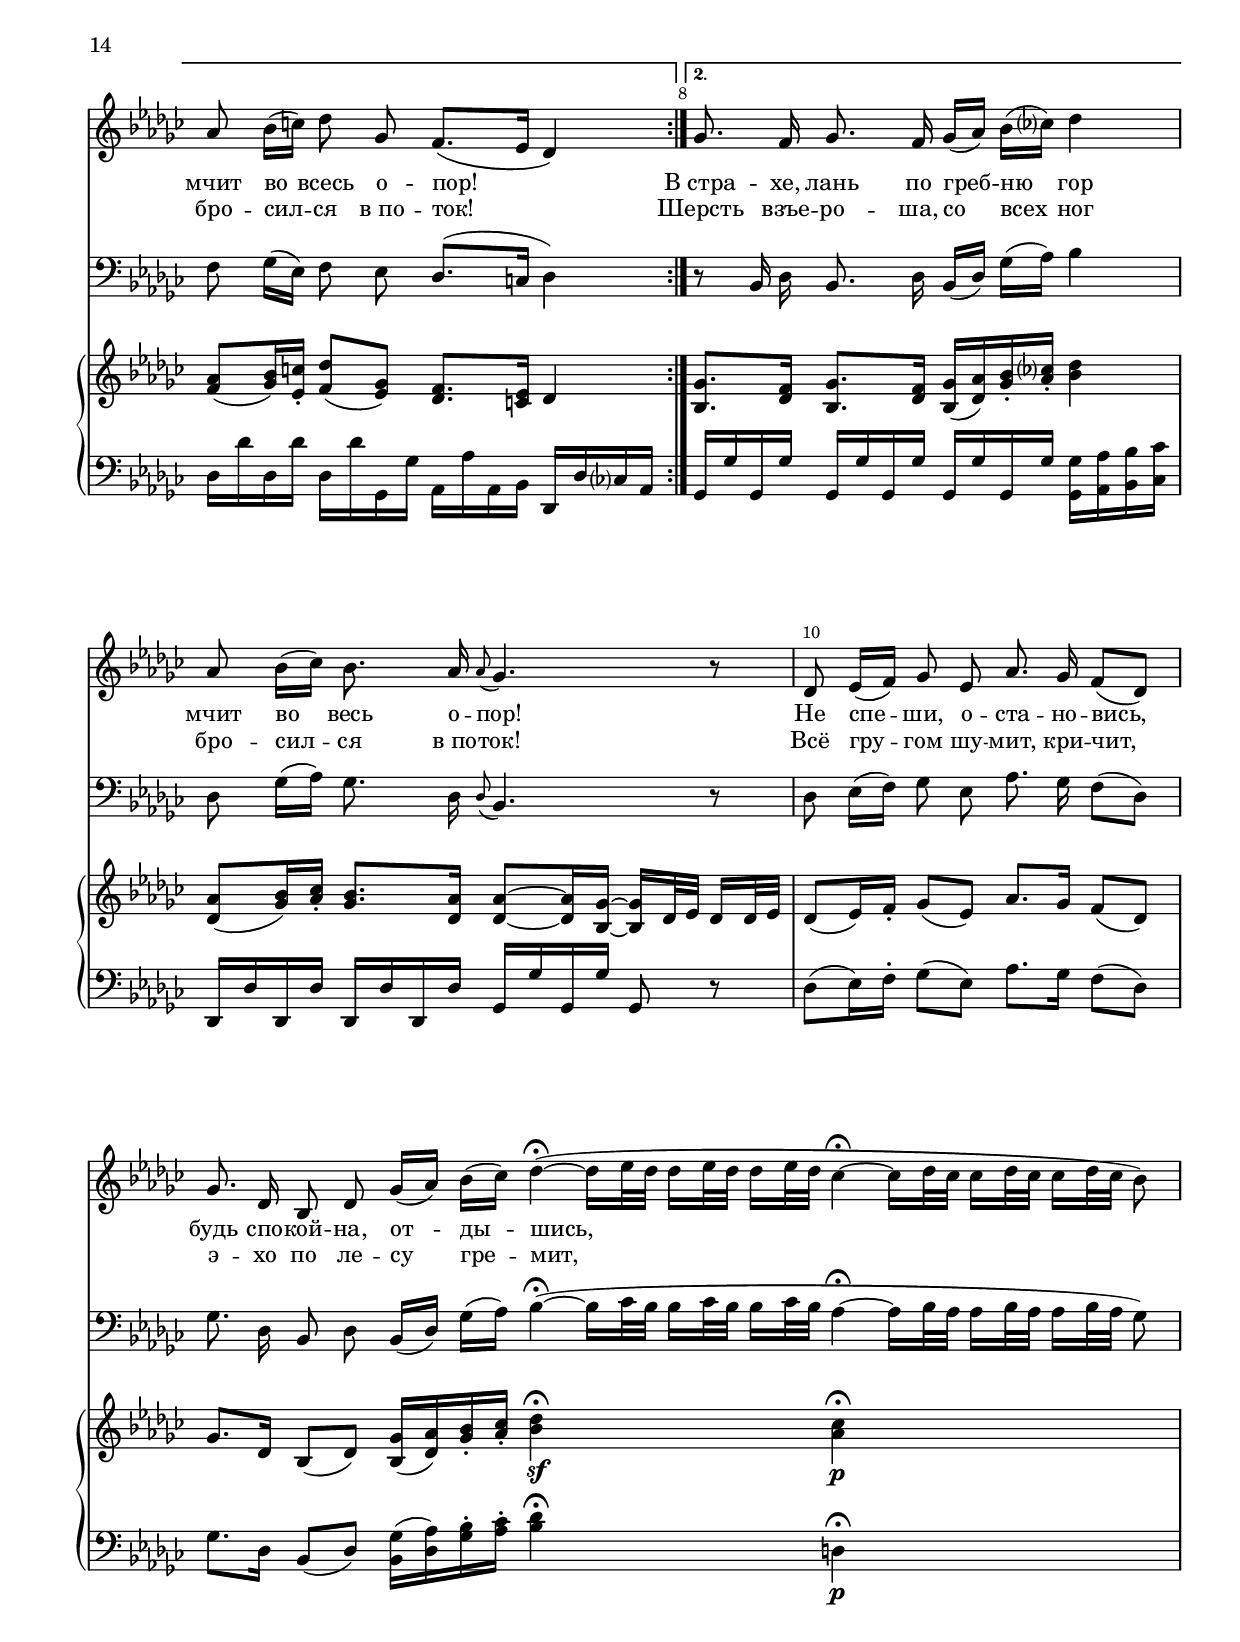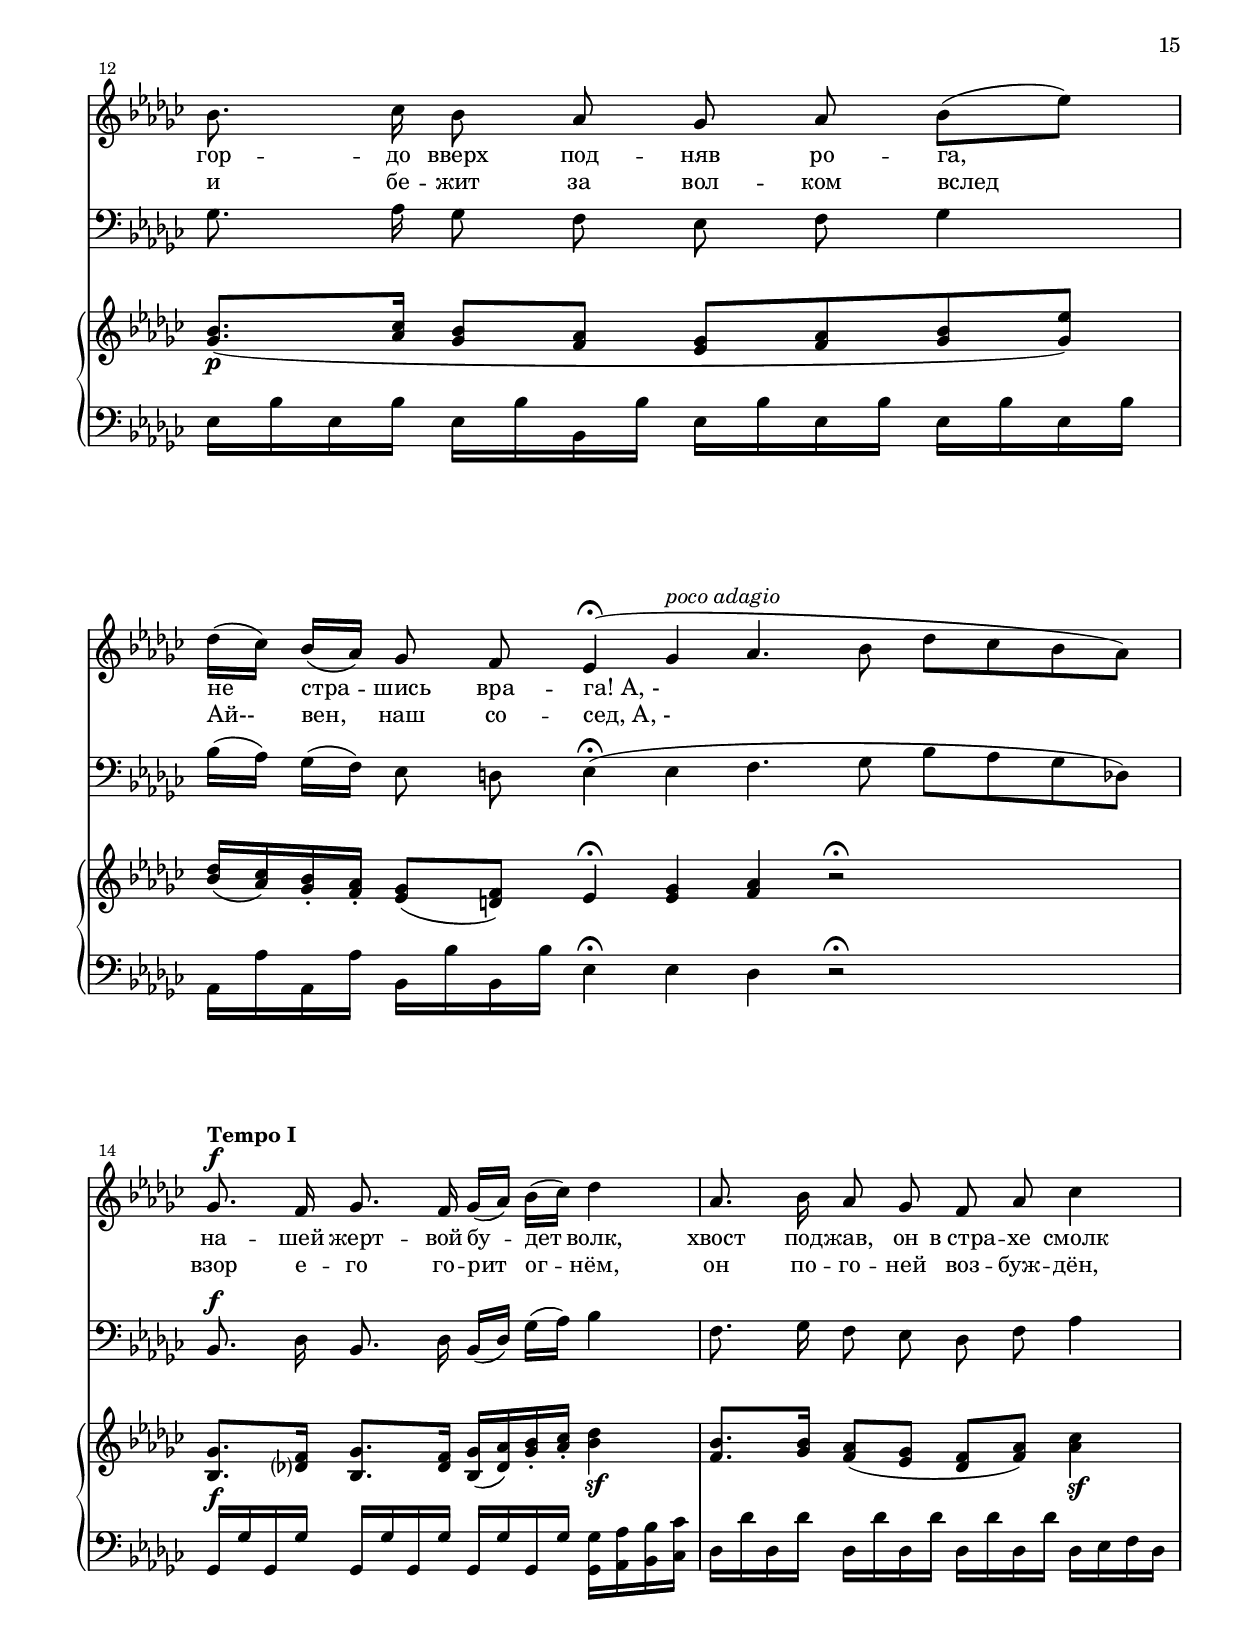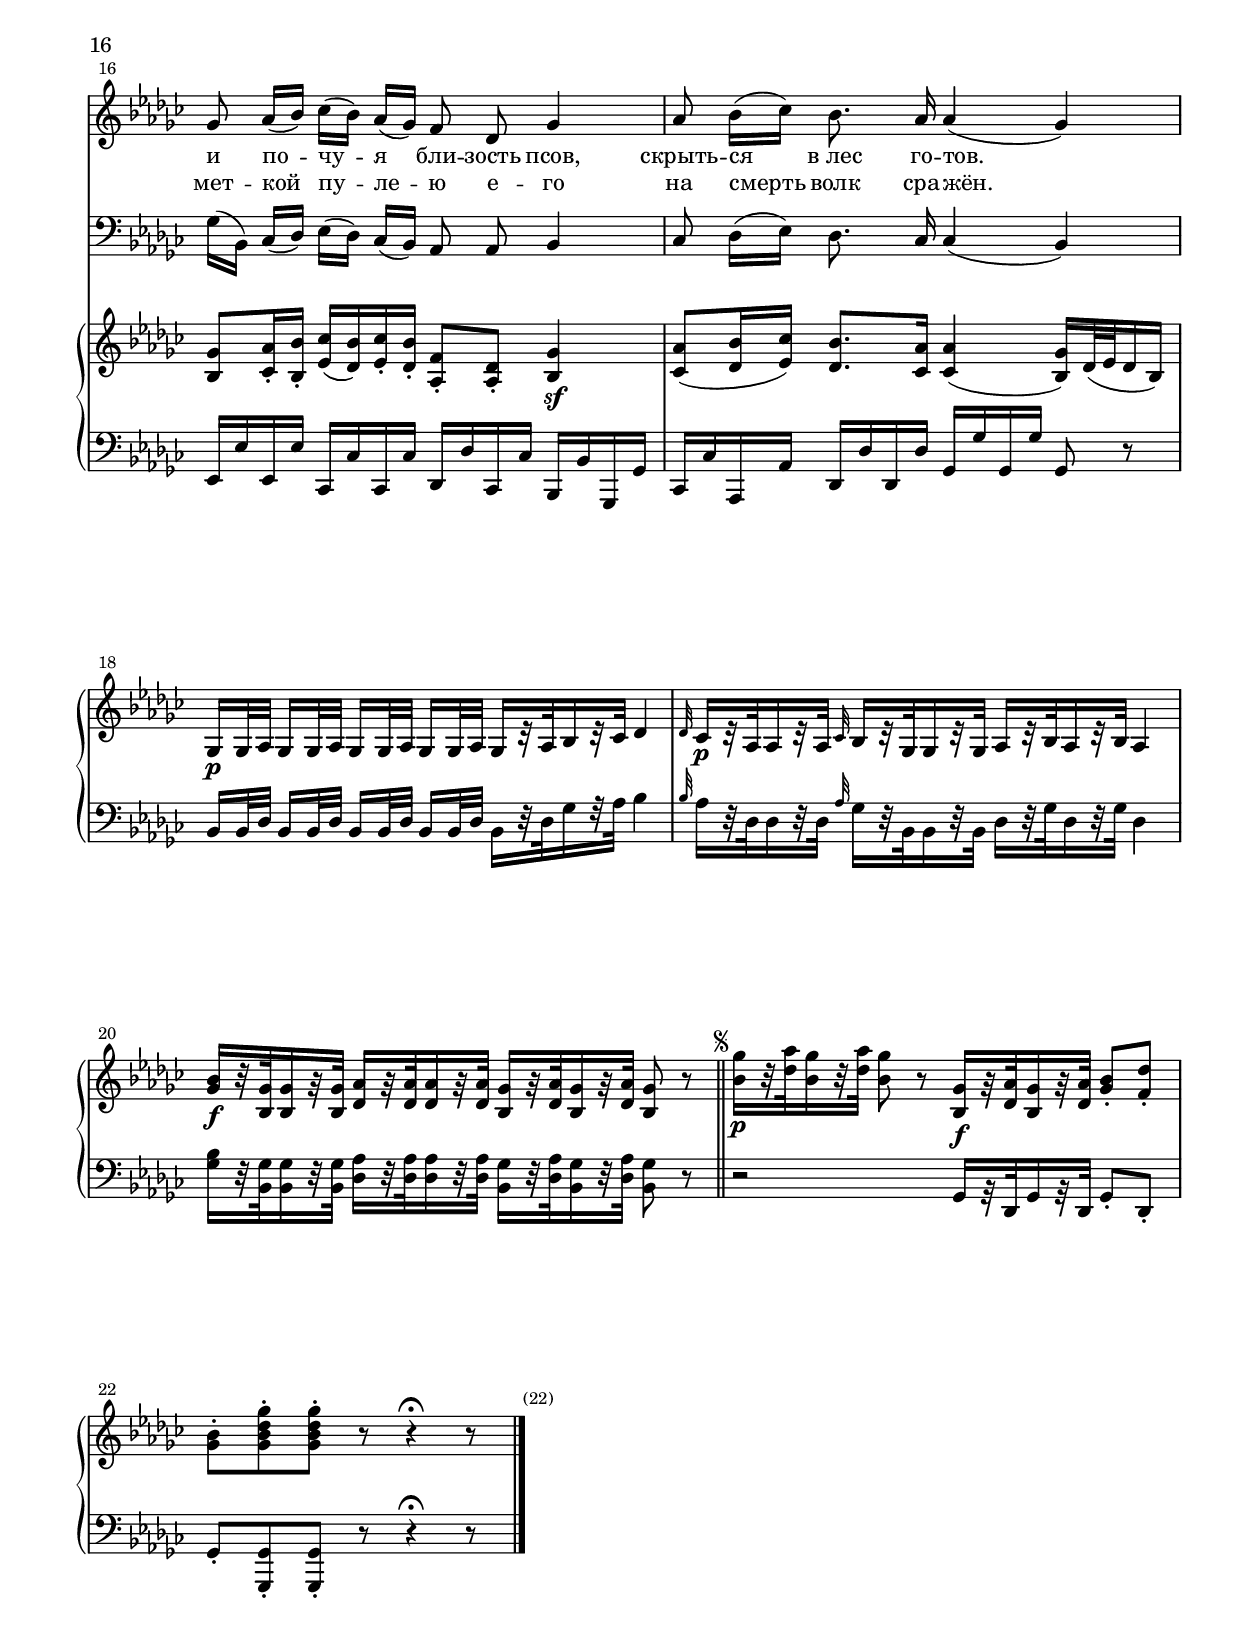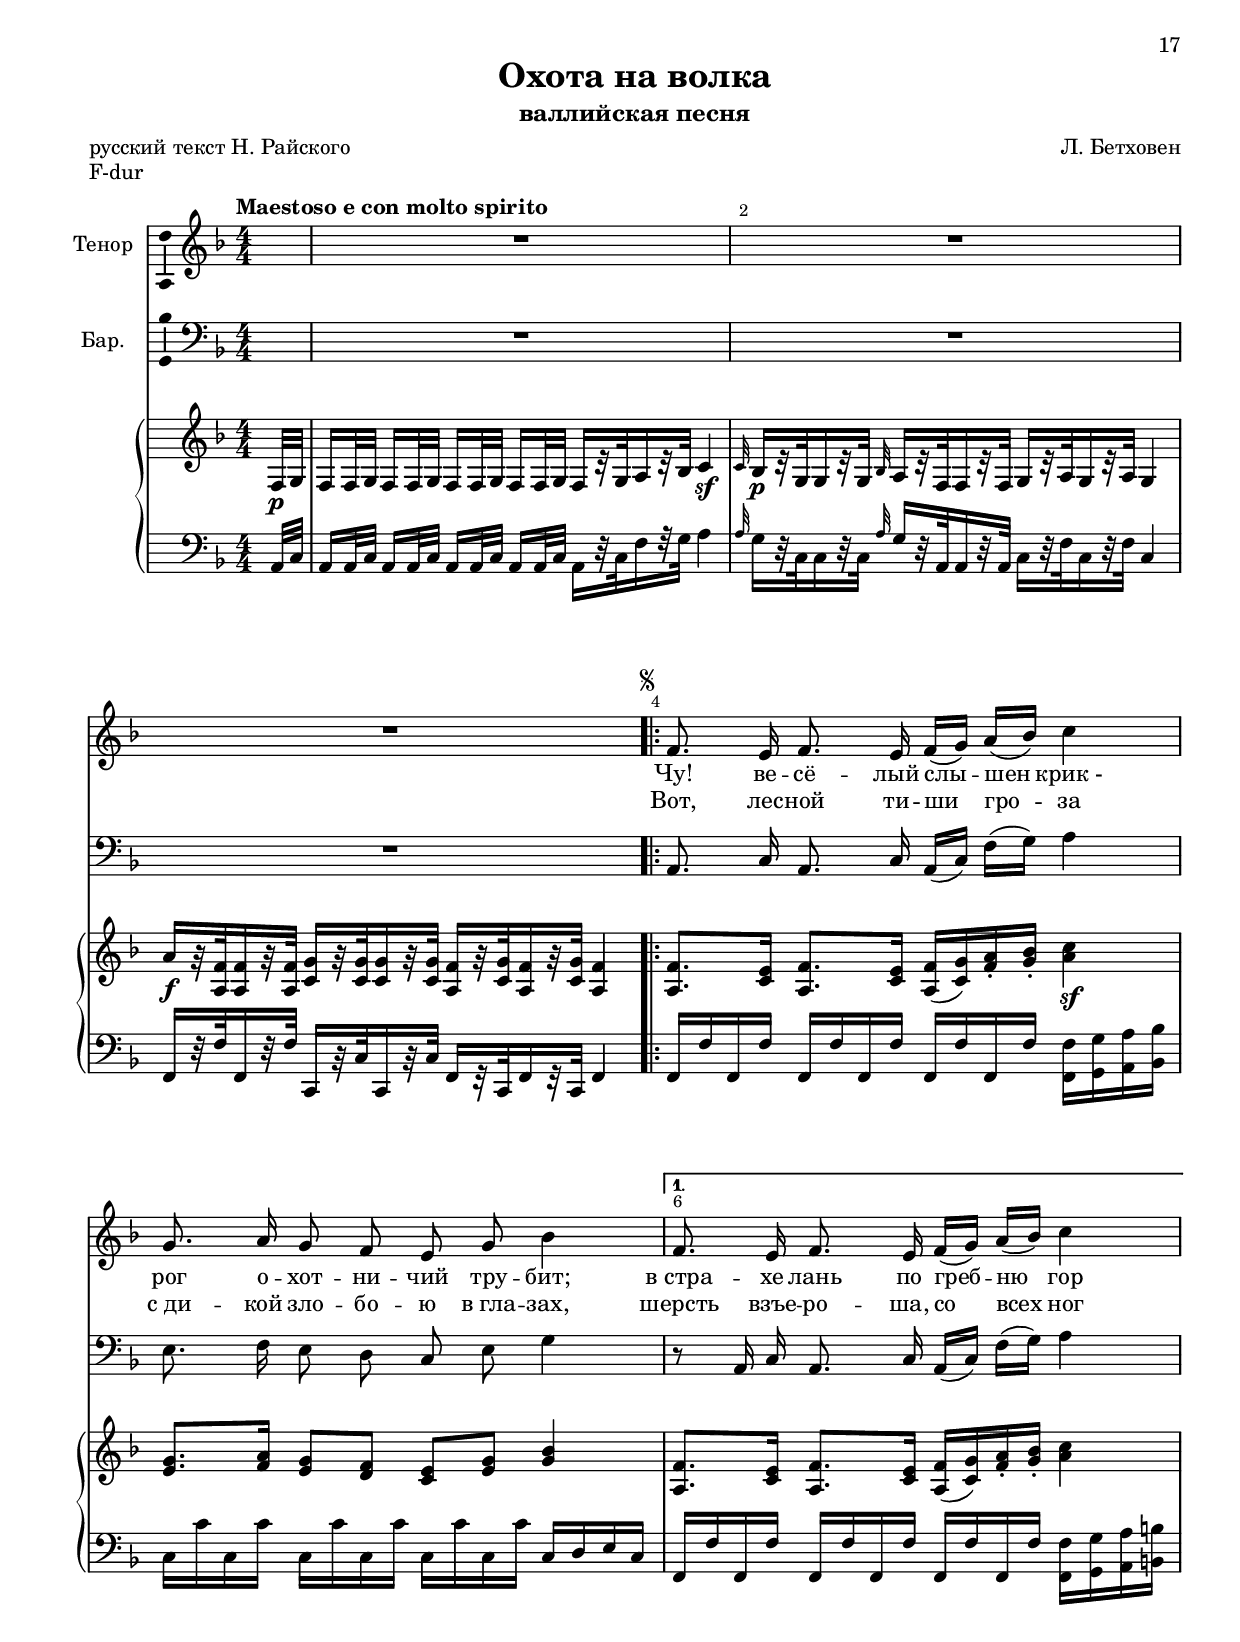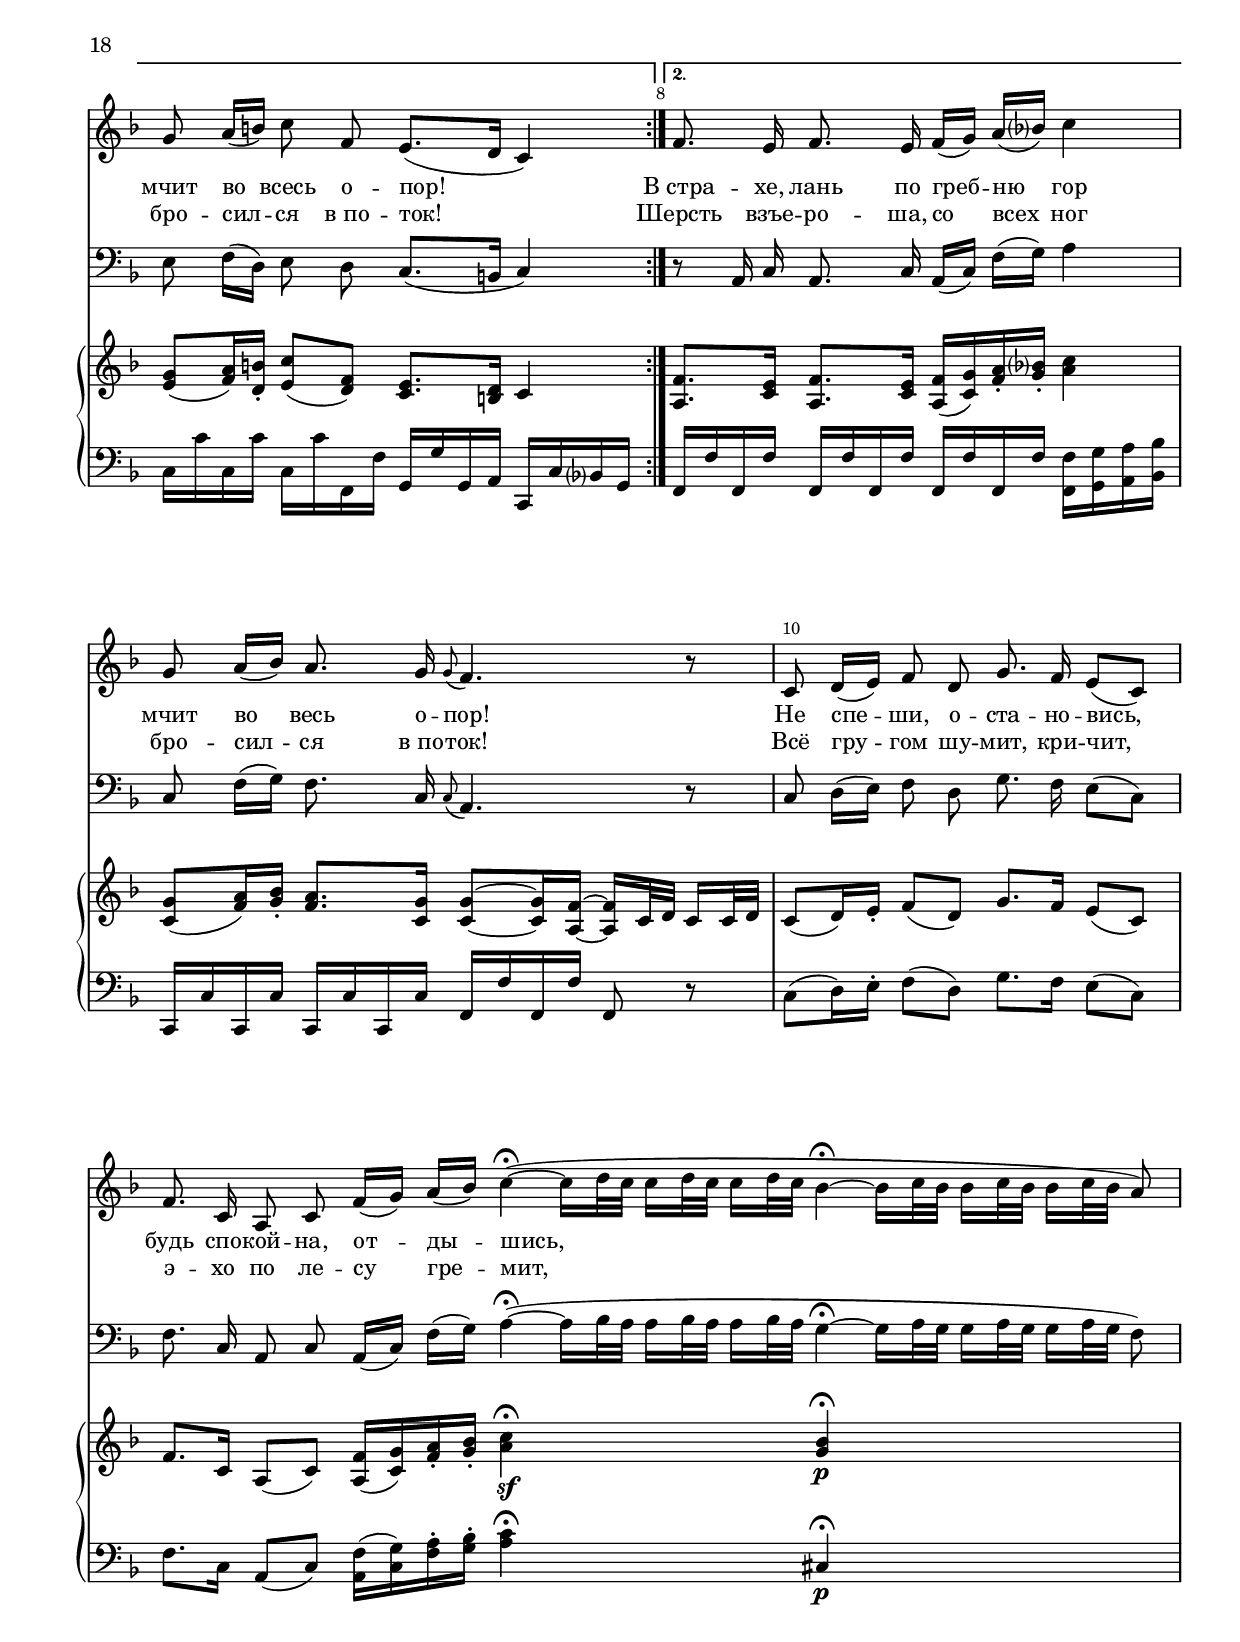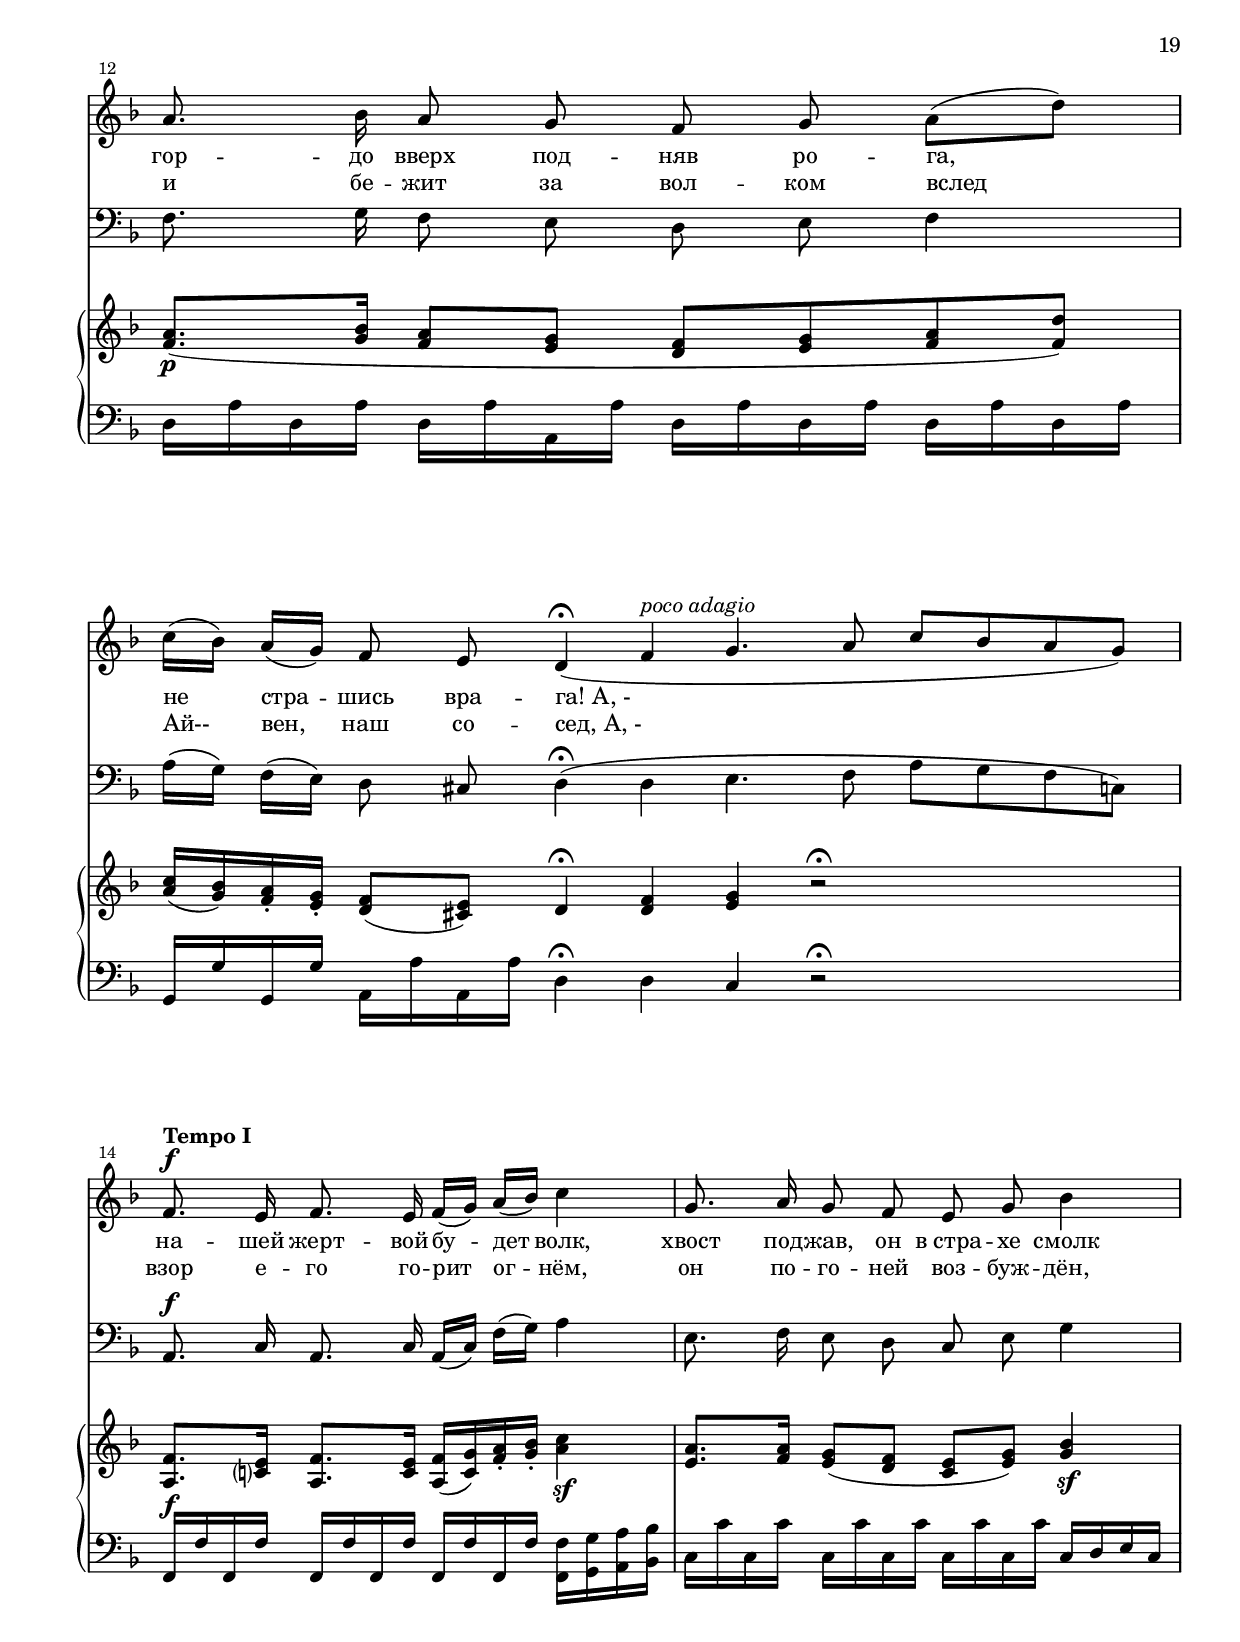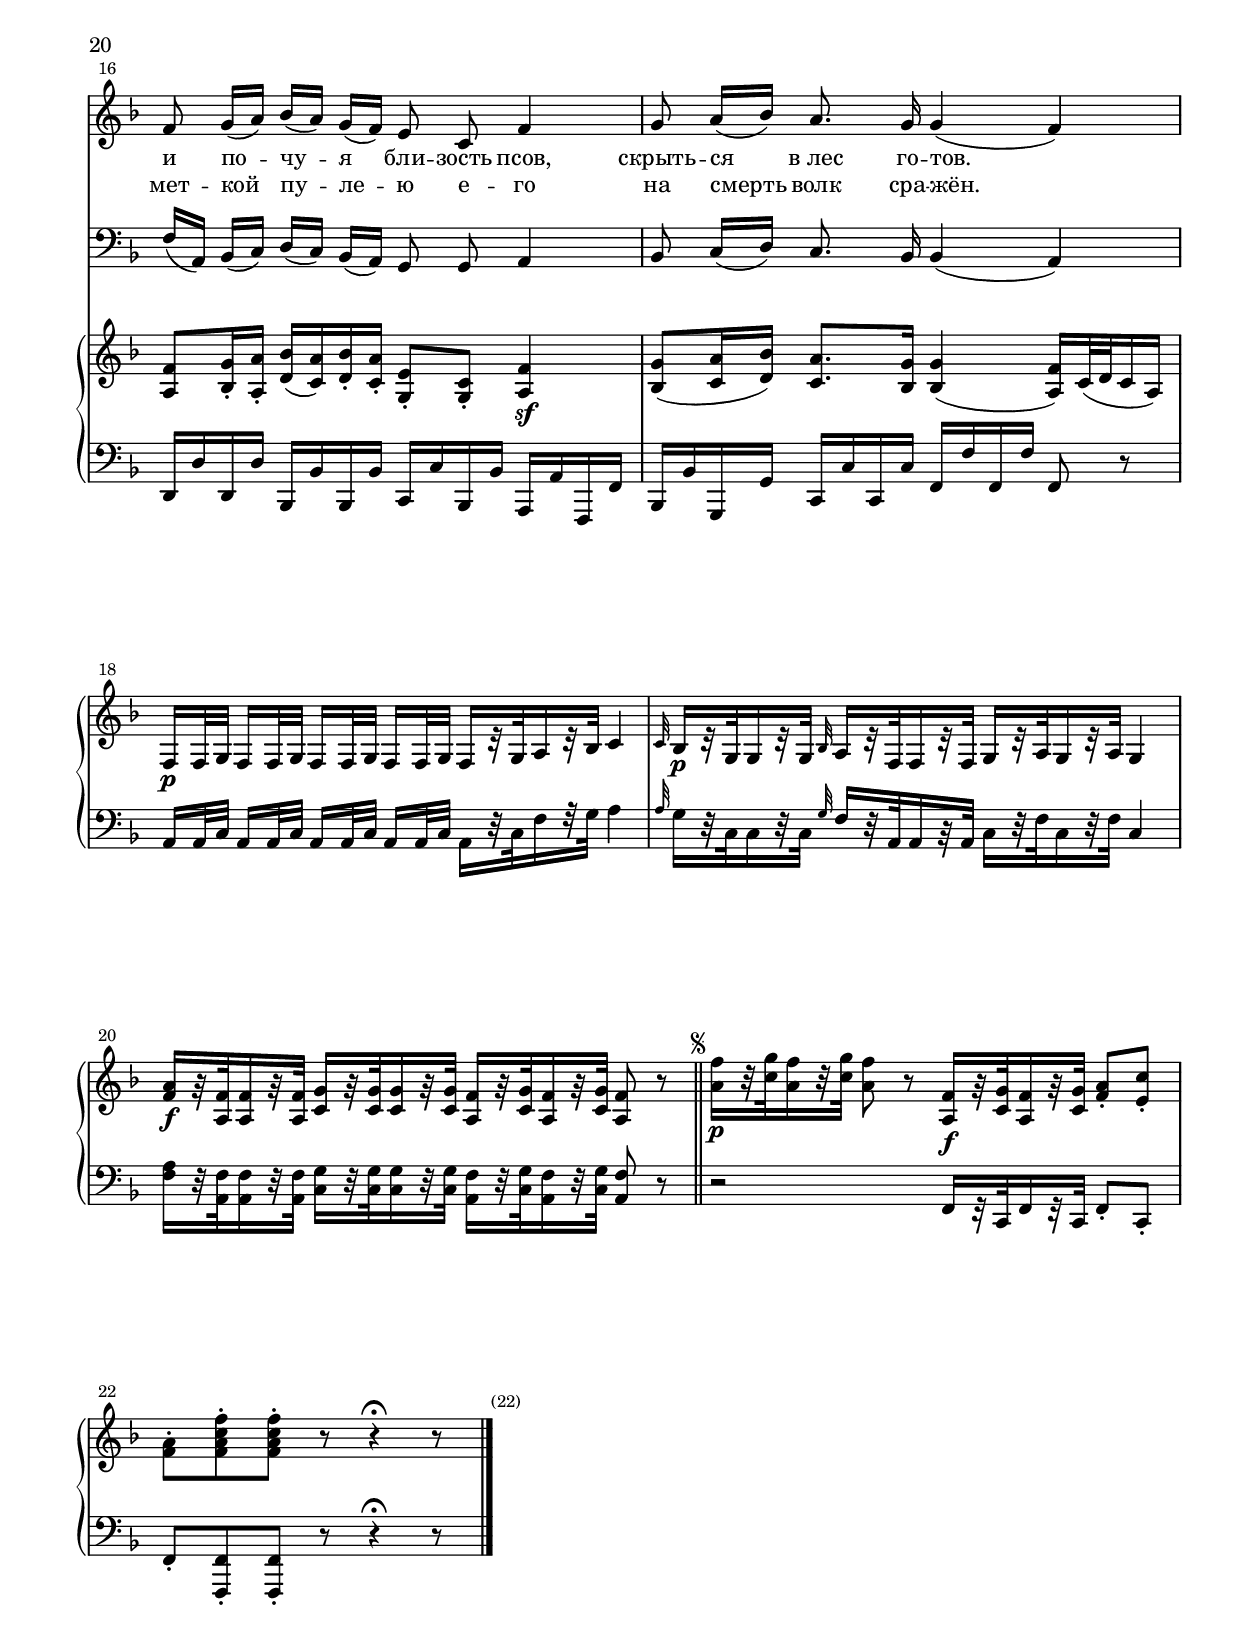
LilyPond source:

\version "2.18.2"

%#(ly:set-option 'point-and-click #f)
%#(ly:set-option 'midi-extension "mid")
#(set-default-paper-size "a4")
#(set-global-staff-size 18.5)

\header {
  title = "Охота на волка"
  subtitle = "валлийская песня"
  
  composer = "Л. Бетховен"
  
%  arranger = "Тетрадь II, №3"
  poet = "русский текст Н. Райского"
  
  % Удалить строку версии LilyPond 
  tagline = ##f
}

\paper {
  top-margin = 15
  left-margin = 15
  right-margin = 10
  bottom-margin = 15
  indent = 10
  %ragged-bottom = ##t
  ragged-last-bottom = ##f
}

global = {
  \key bes \major
  \time 4/4
  \numericTimeSignature
  \override Score.BarNumber.break-visibility = #end-of-line-invisible
  \override Score.BarNumber.X-offset = #1
  \override Score.BarNumber.self-alignment-X = #LEFT
  \set Score.barNumberVisibility = #(every-nth-bar-number-visible 2)
}

abr = { \break }
abr = {}

scoreVoice = \relative c'' {
  \global
  \dynamicDown
  \autoBeamOn
  
}

scoreVoiceLow = \relative c' {
  \global
  \dynamicDown
%  \autoBeamOff

}

scoreVoiceL = \lyricmode {
  
Чу! ве -- сё -- лый слы -- шен крик_- рог о -- хот -- ни --
чий тру -- бит; в_стра -- хе лань по греб -- ню гор
мчит во всесь о -- пор! В_стра -- хе, лань по греб -- ню гор
мчит во весь о -- пор! Не спе -- ши, о -- ста -- но -- вись,
будь спо -- кой -- на, от -- ды -- шись,
гор -- до вверх под -- няв ро -- га, не стра -- шись вра -- га!_А,_-
на -- шей жерт -- вой бу -- дет волк, хвост под -- жав, он в_стра -- хе смолк
и по -- чу -- я бли -- зость псов, скрыть -- ся в_лес го -- тов.
}

scoreVoiceLL = \lyricmode {
Вот, лес -- ной ти -- ши гро -- за с_ди -- кой зло -- бо --
ю в_гла -- зах, шерсть взъе -- ро -- ша, со всех ног
бро -- сил -- ся в_по -- ток! Шерсть взъе -- ро -- ша, со всех ног
бро -- сил -- ся в_по -- ток! Всё гру -- гом шу -- мит, кри -- чит,
э -- хо по ле -- су гре -- мит,
и бе -- жит за вол -- ком вслед Ай-- вен, наш со -- сед,_А,_-
взор е -- го го -- рит ог -- нём, он по -- го -- ней воз -- буж -- дён,
мет -- кой пу -- ле -- ю е -- го на смерть волк сра -- жён.
}

scoreVoiceLLL = \lyricmode {
 
}

scoreVoicePart = \new Staff \with {
 % instrumentName = "Voice"
} { \scoreVoice }

scoreVoicePartLow = \new Staff \with {
 % instrumentName = "Voice"
} { \clef bass \scoreVoiceLow }


scoreVoiceSopr = \relative c'' {
  \global
  \dynamicUp
  \autoBeamOff
  R16 R1*3
  \repeat volta 2 {
    bes8. a16 bes8. a16 bes([ c]) d[( es)] f4 |
    c8. d16 c8 bes \abr
    a c es4
  }
  \alternative {
    {
      bes8. a16 bes8. a16 bes([ c)] d([ es)] f4 |
      c8 d16([ e)] f8 bes, a8.([ g16] f4)
    }
    {
      bes8. a16 bes8. a16 bes[( c]) d[( es]) f4
    }
  }
  c8 d16[( es]) d8. c16 \appoggiatura c8 bes4. r8 |
  f8 g16[( a]) bes8 g c8. bes16 a8[( f]) |
  
  bes8. f16 d8 f bes16[( c]) d[( es]) f4\fermata~( 16[ g32 f] f16[ g32 f] f16[ g32 f] es4\fermata~ 16[ f32 es] es16[ f32 es] es16[ f32 es] d8) 
  d8. es16 d8 c bes c d[( g]) |
  f16[( es]) d[( c]) bes8 a g4\fermata( bes^\markup\italic"poco adagio" c4. d8 f[ es d c])
  
  bes8.\f a16 bes8. a16 bes[( c]) d[( es]) f4 |
  c8. d16 c8 bes a c es4 |
  
  bes8 c16[( d]) es[( d]) c[( bes]) a8 f bes4 |
  c8 d16[( es]) d8. c16 c4( bes) |
  
  R1*6
  

}

scoreVoiceBar = \relative c {
  \global
  \dynamicUp
  \autoBeamOff
  R16 R1*3
  \repeat volta 2 {
    d8. f16 d8. f16 d[( f]) bes[( c]) d4 |
    a8. bes16 a8 g \abr
    f8 a c4 
  }
  \alternative {
    {
      r8 d,16 f d8. f16 d[( f]) bes[( c]) d4
      a8 bes16[( g]) a8 g f8.([ e16] f4)
    }
    {
      r8 d16 f d8. f16 d[( f]) bes[( c]) d4
    }
  }
  f,8 bes16[( c]) bes8. f16 \appoggiatura f8 d4. r8 |
  f8 g16[( a]) bes8 g c8. bes16 a8[( f]) |
  
  bes8. f16 d8 f d16[( f]) bes[( c]) d4\fermata~( 16[ es32 d] d16[ es32 d] d16[ es32 d] c4\fermata~ 16[ d32 c] c16[ d32 c] c16[ d32 c] bes8) 
  bes8. c16 bes8 a g a bes4|
  d16[( c]) bes[( a]) g8 fis g4\fermata( g a4. bes8 d[ c bes f])
  
  d8.\f f16 d8. f16 d[( f]) bes[( c]) d4 |
  a8. bes16 a8 g f a c4
  
  bes16[( d,]) es[( f]) g[( f]) es[( d]) c8 c d4 | 
  es8 f16[( g]) f8. es16 es4( d)
  
  R1*6
 
}

scoreVoicePartSopr = \new Staff \with {
 instrumentName = "Тенор"
  midiInstrument = "voice oohs"
  \consists "Ambitus_engraver"
} { \scoreVoiceSopr }
\addlyrics { \scoreVoiceL }
\addlyrics { \scoreVoiceLL }

scoreVoicePartBar = \new Staff \with {
  instrumentName = "Бар."
  midiInstrument = "voice oohs"
  \consists "Ambitus_engraver"
} { \clef bass \scoreVoiceBar }
%\addlyrics { \scoreVoiceL }
%\addlyrics { \scoreVoiceLL }
%\addlyrics { \scoreVoiceLL }
%\addlyrics { \scoreVoiceLLL }

U = { \change Staff = right \voiceTwo }
D = { \change Staff = left \voiceOne}

scoreInstrRight = \relative c' {
  \global
  \autoBeamOn
  \oneVoice
  \tempo "Maestoso e con molto spirito"
  \partial 16  bes32\p c |
  bes16[ bes32 c] bes16[ bes32 c] bes16[ bes32 c] bes16[ bes32 c] bes16[ r32 c  d16 r32 es] f4\sf | \abr
  
  \grace f32 es16[\p r32 c c16 r32 c]  \grace es32 d16[ r32 bes bes16 r32 bes] c16[ r32 d c16 r32 d] c4 |
  d'16\f[ r32 <bes d,> q16 r32 q] <c f,>16[ r32 q q16 r32 q] <bes d,>16[ r32 <c f,> <bes d,>16 r32 <c f,>] <bes d,>4  | \abr
  \repeat volta 2 {
  \segnoMark \default <bes d,>8. <a f>16 <bes d,>8. <a f>16 <bes d,>( <c f,>) <d bes>-. <es c>-. <f d>4\sf |
  <c a>8. <d bes>16 <c a>8 <bes g> \abr
  <a f>8 <c a> <es c>4 |
  }
  \alternative {
    {
  <bes d,>8. <a f>16 <bes d,>8. <a f>16 <bes d,>( <c f,>) <d bes>-. <es c>-. <f d>4 | \abr
  <c a>8( <d bes>16) <e g,>-. <f a,>8( <bes, g>) <a f>8. <g e>16 f4 |
    }
    {
      <bes d,>8. <a f>16 <bes d,>8. <a f>16 <bes d,>( <c f,>) <d bes>-. <es c>-. <f d>4 |
    }
  }
  <c f,>8( <d bes>16) <es c>-. <d bes>8. <c f,>16 q8 ~16 <bes d,>~ 16[ f32 g] f16 f32 g |
  f8( g16) a-. bes8( g) c8. bes16 a8( f) | \abr
  
  bes8. f16 d8( f) <bes d,>16( <c f,>) <d bes>-. <es c>-. \cadenzaOn <f d>4\sf\fermata  \cadenzaOn s16*6 <es c>4\p \fermata s16*4 \cadenzaOff s16*4|  \abr
  <d bes>8.\p( <es c>16 <d bes>8 <c a> <bes g> <c a> <d bes> <g bes,>) |
  <f d>16( <es c>) <d bes>-. <c a>-. <bes g>8( <a fis>) g4\fermata \cadenzaOn <bes g> <c a>  r2\fermata \cadenzaOff s4
  
  % page 165 goes here...
  \tempo "Tempo I"
  <bes d,>8.\f <a f>16 <bes d,>8. <a f>16 <bes d,>( <c f,>) <d bes>-. <es c>-. <f d>4\sf |
  <d a>8. <d bes>16 <c a>8( <bes g> <a f> <c a>) <es c>4\sf
  
  <bes d,>8 <c es,>16-. <d d,>-. <es g,>16( <d f,>) <es g,>-. <d f,>-. <a c,>8-. <f c>-. <bes d,>4\sf |
  <c es,>8( <d f,>16 <es g,>) <d f,>8. <c es,>16 q4( <bes d,>16) f32( g f16 d) |
  
  
  % page 166
  bes16[\p bes32 c] bes16[ bes32 c] bes16[ bes32 c] bes16[ bes32 c] bes16[ r32 c  d16 r32 es] f4
  
  \grace f32 es16[\p r32 c c16 r32 c]  \grace es32 d16[ r32 bes bes16 r32 bes] c16[ r32 d c16 r32 d] c4 |
  
  <d' bes>16\f[ r32 <bes d,> q16 r32 q] <c f,>16[ r32 q q16 r32 q] <bes d,>16[ r32 <c f,> <bes d,>16 r32 <c f,>] <bes d,>8 r \segnoMark 1 \bar "||"  
  
  <d bes'>16\p[ r32 <f c'> <d bes'>16 r32 <f c'>] <d bes'>8 r  <bes d,>16[\f r32 <c f,> <bes d,>16 r32 <c f,>] <d bes>8-. <f a,>-. |
  <d bes>-. <bes d f bes>-. q-. r8 r4\fermata r8  \bar "|."
  
}

scoreInstrLeft = \relative c {
  \global
  \oneVoice
  \partial 16 d32 f |
  d16[ d32 f] d16[ d32 f] d16[ d32 f] d16[ d32 f] d16[ r32 f bes16 r32 c] d4 | \abr
  
  \grace d32 c16[ r32 f, f16 r32 f]  \grace d'32 c16[ r32 d, d16 r32 d] f16[ r32 bes f16 r32 bes] f4 |
  bes,16[ r32 bes' bes,16 r32 bes'] f,16[ r32 f' f,16 r32 f'] bes,16[ r32 f bes16 r32 f] bes4
  \repeat volta 2 {
    bes16 bes' bes, bes' bes, bes' bes, bes' bes, bes' bes, bes' <bes bes,> <c c,> <d d,> <es es,> |
    f, f' f, f' f, f' f, f' \abr 
    
    f, f' f, f' f, g a f |
  }
  \alternative {
    {
    bes, bes' bes, bes' bes, bes' bes, bes' bes, bes' bes, bes' <bes bes,> <c c,> <d d,> <e e,> |
    f, f' f, f' f, f' bes,, bes' c, c' c, d f, f' es c 
    }
    {
      bes bes' bes, bes' bes, bes' bes, bes' bes, bes' bes, bes' <bes bes,> <c c,> <d d,> <es es,>
    }
  }
  
  f,, f' f, f' f, f' f, f' bes, bes' bes, bes' bes,8 r |
  f'8( g16) a-. bes8( g) c8. bes16 a8( f) |
  bes8. f16 d8( f) <bes d,>16( <c f,>) <d bes>-. <es c>-. \cadenzaOn <f d>4\fermata  \cadenzaOn s16*6 fis,4\p \fermata s16*4 \cadenzaOff s16*4| 
  
  g16 d' g, d' g, d' d, d' g, d' g, d' g, d' g, d' |
  c, c' c, c' d, d' d, d' g,4\fermata \cadenzaOn g f  r2\fermata \cadenzaOff s4
  
  % page 165
  
  bes,16 bes' bes, bes' bes, bes' bes, bes' bes, bes' bes, bes' <bes bes,> <c c,> <d d,> <es es,> |
  f, f' f, f' f, f' f, f' f, f' f, f' f, g a f |
  
  g, g' g, g' es, es' es, es' f, f' es, es' d, d' bes, bes' |
  es, es' c, c' f, f' f, f' bes, bes' bes, bes' bes,8 r
  
  % page 166
  d16[ d32 f] d16[ d32 f] d16[ d32 f] d16[ d32 f] d16[ r32 f bes16 r32 c] d4 |
  \grace d32 c16[ r32 f, f16 r32 f]  \grace c'32 bes16[ r32 d, d16 r32 d] f16[ r32 bes f16 r32 bes] f4 |
  
  <d' bes>16[ r32 <bes d,> q16 r32 q] <c f,>16[ r32 q q16 r32 q] <bes d,>16[ r32 <c f,> <bes d,>16 r32 <c f,>] <bes d,>8 r 
  r2
  bes,16[ r32 f bes16 r32 f] bes8-. f-. |
  bes8-. <bes bes,>-. q-. r r4\fermata r8

}

scoreInstrPart =   \new PianoStaff 
%\with { instrumentName = "НАР" }
<<
    \new Staff = "right" \with {
%      midiInstrument = "piano"
    } \scoreInstrRight
    \new Staff = "left" \with {
%      midiInstrument = "piano"
    } { \clef bass \scoreInstrLeft }
  >>

\bookpart {
  \header {
  piece = "A-dur"
  }
  \score {
    \transpose bes a
    <<
      \scoreVoicePartSopr
      \scoreVoicePartBar
      \scoreInstrPart
    >>
    \layout { 
      \context {
        \Score
      }
      \context {
        \Staff        \accidentalStyle modern-voice-cautionary
        % удаляем обозначение темпа из общего плана
        \RemoveAllEmptyStaves
      }
    }
  }
}

\bookpart {
  \header {
  piece = "As-dur"
  }
  \score {
    \transpose bes as
    <<
      \scoreVoicePartSopr
      \scoreVoicePartBar
      \scoreInstrPart
    >>
    \layout { 
      \context {
        \Score
      }
      \context {
        \Staff        \accidentalStyle modern-voice-cautionary
        % удаляем обозначение темпа из общего плана
        \RemoveAllEmptyStaves
      }
    }
  }
}

\bookpart {
  \header {
  piece = "G-dur"
  }
  \score {
    \transpose bes g
    <<
      \scoreVoicePartSopr
      \scoreVoicePartBar
      \scoreInstrPart
    >>
    \layout { 
      \context {
        \Score
      }
      \context {
        \Staff        \accidentalStyle modern-voice-cautionary
        % удаляем обозначение темпа из общего плана
        \RemoveAllEmptyStaves
      }
    }
  }
}

\bookpart {
  \header {
  piece = "Ges-dur"
  }
  \score {
    \transpose bes ges
    <<
      \scoreVoicePartSopr
      \scoreVoicePartBar
      \scoreInstrPart
    >>
    \layout { 
      \context {
        \Score
      }
      \context {
        \Staff        \accidentalStyle modern-voice-cautionary
        % удаляем обозначение темпа из общего плана
        \RemoveAllEmptyStaves
      }
    }
  }
}

\bookpart {
  \header {
  piece = "F-dur"
  }
  \score {
    \transpose bes f
    <<
      \scoreVoicePartSopr
      \scoreVoicePartBar
      \scoreInstrPart
    >>
    \layout { 
      \context {
        \Score
      }
      \context {
        \Staff        \accidentalStyle modern-voice-cautionary
        % удаляем обозначение темпа из общего плана
        \RemoveAllEmptyStaves
      }
    }
  }
}



\include "articulate.ly"

\bookpart {
  \header {
%  piece = "Aes-dur"
  }
  \score {
    \transpose bes g
 \unfoldRepeats
     <<
      \scoreVoicePartSopr
      \scoreVoicePartBar
      \scoreInstrPart
    >>
    \midi {
      \tempo 4=60
    }
  }
}
